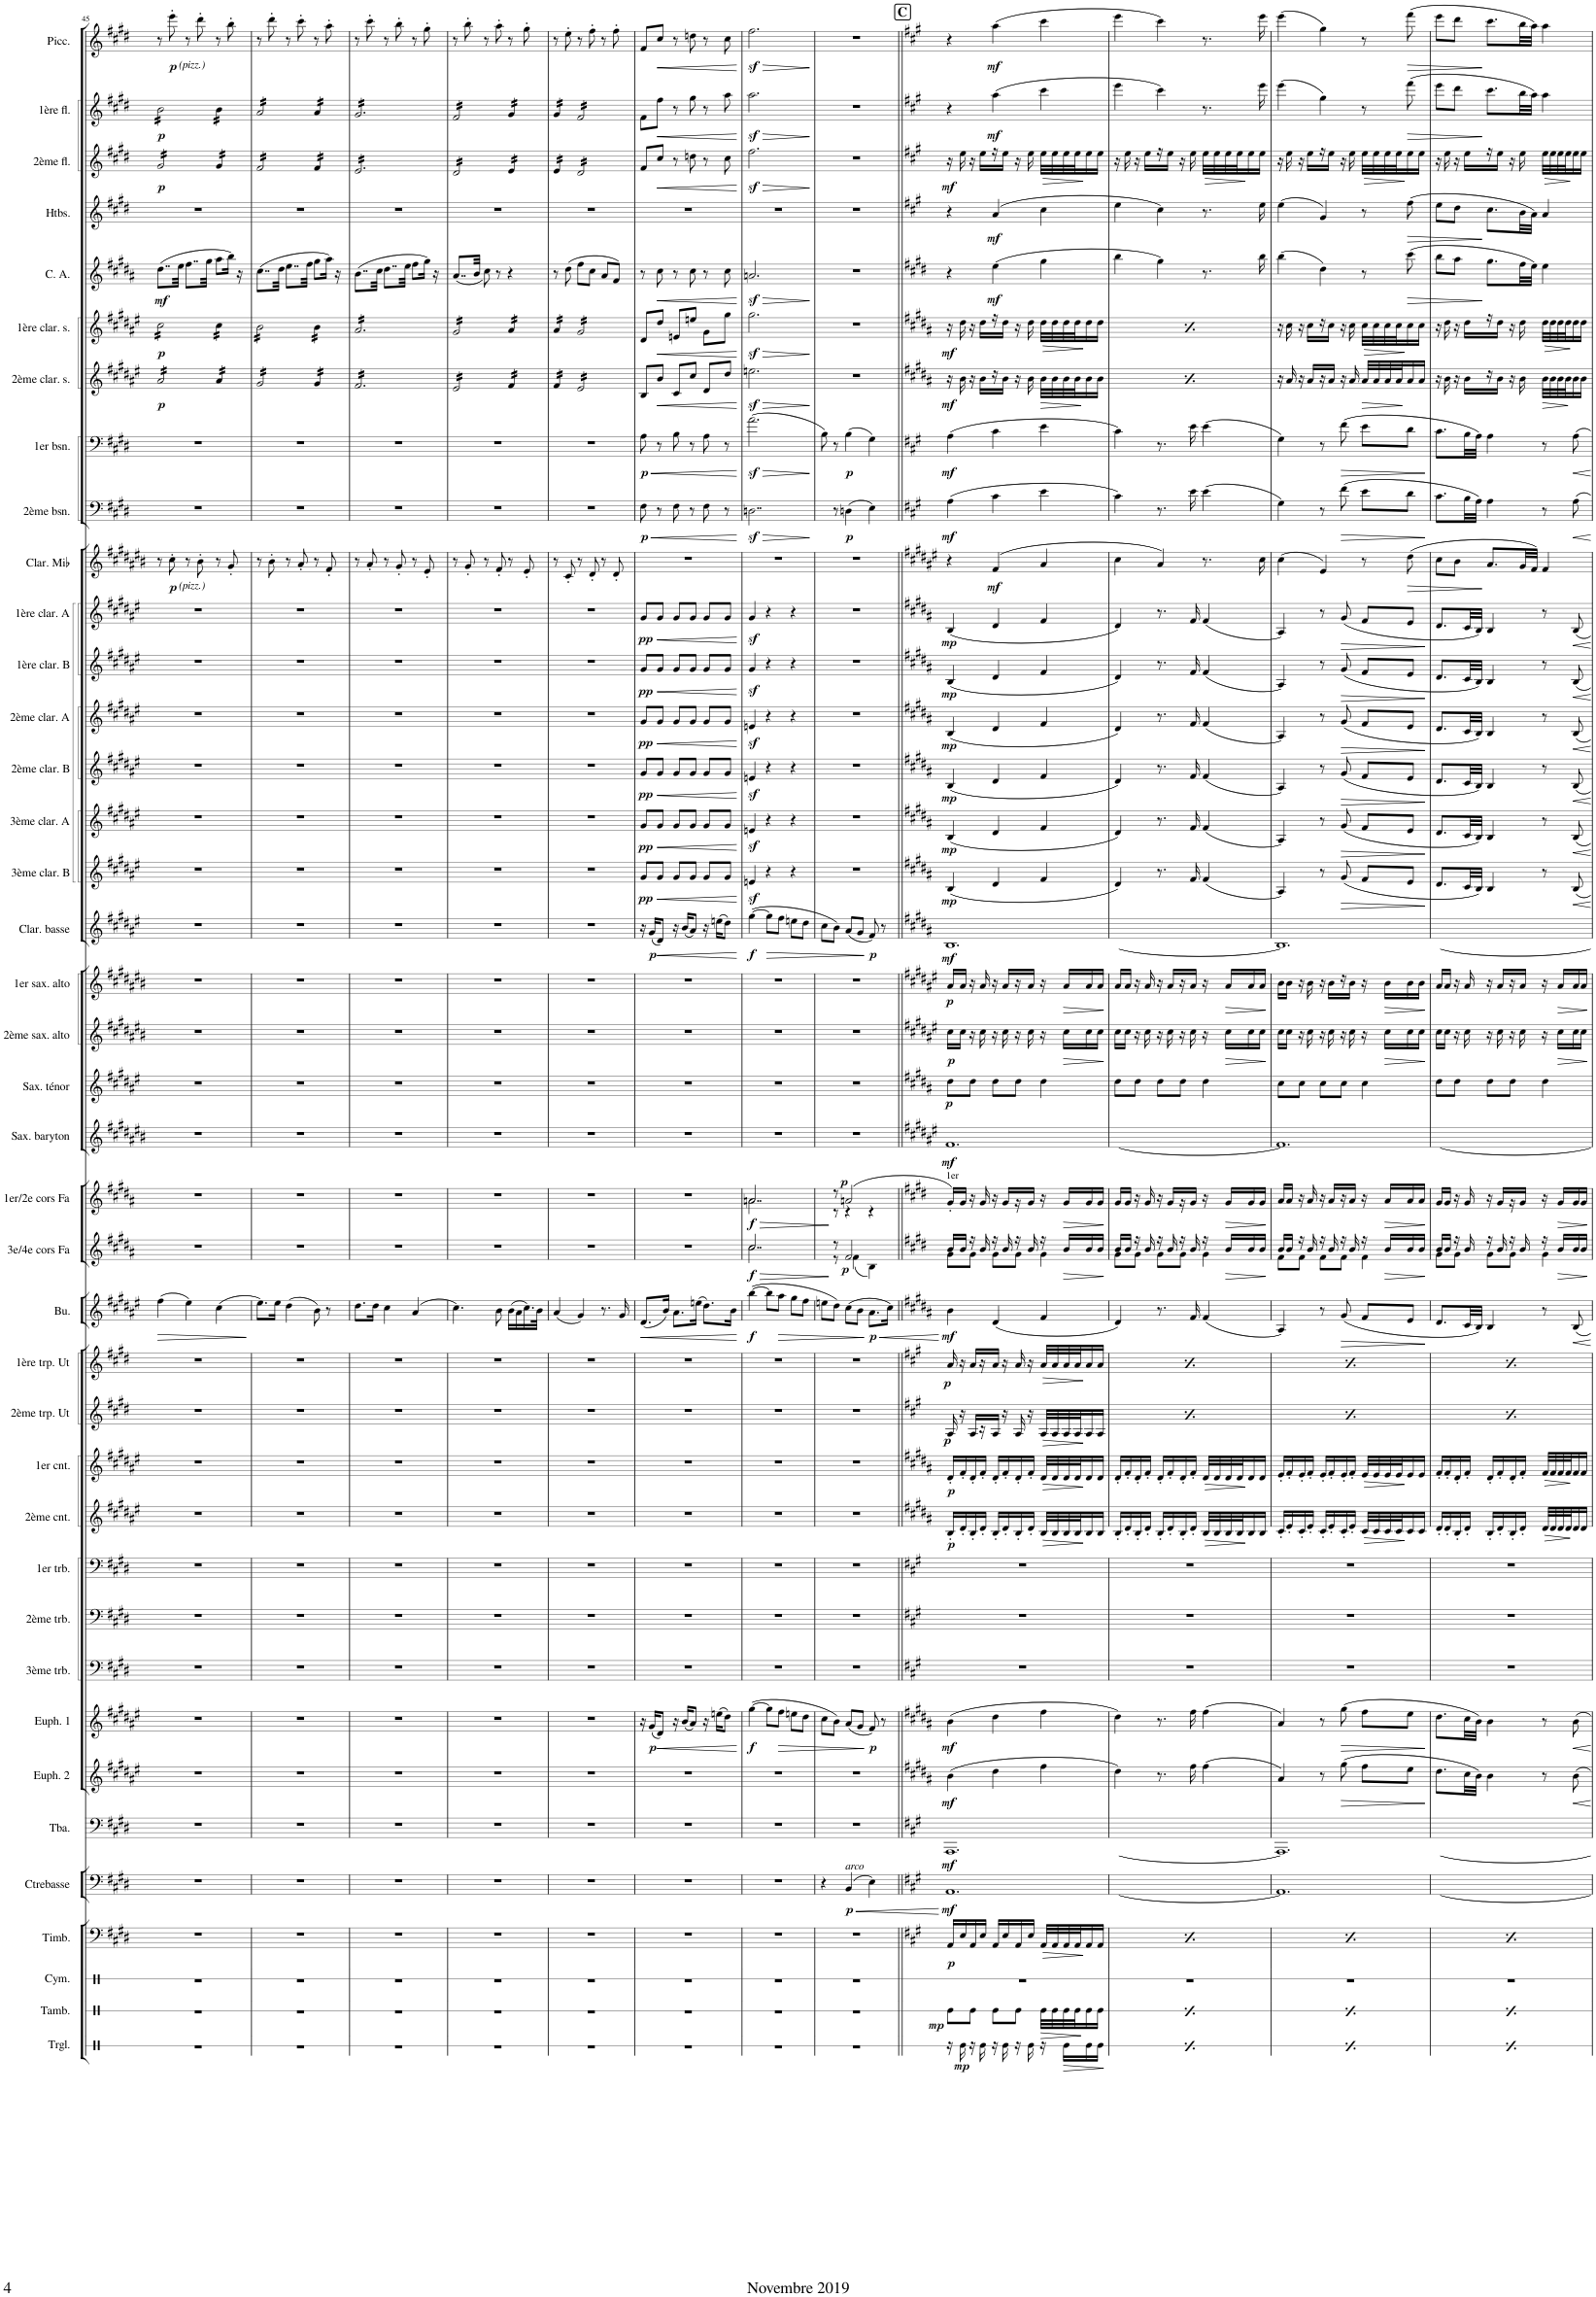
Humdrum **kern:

**kern	**dynam	**kern	**dynam	**kern	**kern	**dynam	**kern	**dynam	**kern	**dynam	**kern	**dynam	**kern	**dynam	**kern	**kern	**kern	**kern	**dynam	**kern	**dynam	**kern	**dynam	**kern	**dynam	**kern	**dynam	**kern	**dynam	**kern	**dynam	**kern	**dynam	**kern	**dynam	**kern	**dynam	**kern	**dynam	**kern	**dynam	**kern	**dynam	**kern	**dynam	**kern	**dynam	**kern	**dynam	**kern	**dynam	**kern	**dynam	**kern	**dynam	**kern	**dynam	**kern	**dynam	**kern	**dynam	**kern	**dynam	**kern	**dynam	**kern	**dynam	**kern	**dynam	**kern	**dynam	**kern	**dynam
*part39	*part39	*part38	*part38	*part37	*part36	*part36	*part35	*part35	*part34	*part34	*part33	*part33	*part32	*part32	*part31	*part30	*part29	*part28	*part28	*part27	*part27	*part26	*part26	*part25	*part25	*part24	*part24	*part23	*part23	*part22	*part22	*part21	*part21	*part20	*part20	*part19	*part19	*part18	*part18	*part17	*part17	*part16	*part16	*part15	*part15	*part14	*part14	*part13	*part13	*part12	*part12	*part11	*part11	*part10	*part10	*part9	*part9	*part8	*part8	*part7	*part7	*part6	*part6	*part5	*part5	*part4	*part4	*part3	*part3	*part2	*part2	*part1	*part1
*staff39	*staff39	*staff38	*staff38	*staff37	*staff36	*staff36	*staff35	*staff35	*staff34	*staff34	*staff33	*staff33	*staff32	*staff32	*staff31	*staff30	*staff29	*staff28	*staff28	*staff27	*staff27	*staff26	*staff26	*staff25	*staff25	*staff24	*staff24	*staff23	*staff23	*staff22	*staff22	*staff21	*staff21	*staff20	*staff20	*staff19	*staff19	*staff18	*staff18	*staff17	*staff17	*staff16	*staff16	*staff15	*staff15	*staff14	*staff14	*staff13	*staff13	*staff12	*staff12	*staff11	*staff11	*staff10	*staff10	*staff9	*staff9	*staff8	*staff8	*staff7	*staff7	*staff6	*staff6	*staff5	*staff5	*staff4	*staff4	*staff3	*staff3	*staff2	*staff2	*staff1	*staff1
*I"Triangle	*	*I"Tambourin	*	*I"Cymbales	*I"Timbales	*	*I"Contrebasse à c.	*	*I"Tuba	*	*I"Euphonium 2	*	*I"Euphonium 1	*	*I"3ème trombone	*I"2ème trombone	*I"1er trombone	*I"2ème cornet	*	*I"1er cornet	*	*I"2ème trompette en Ut	*	*I"1ère trompette en Ut	*	*I"Bugle	*	*I"3ème/4ème cors en Fa	*	*I"1er/2ème cors en Fa	*	*I"Saxophone baryton	*	*I"Saxophone ténor	*	*I"2ème saxophone alto	*	*I"1er saxophone alto	*	*I"Clarinette basse	*	*I"3ème clarinette B	*	*I"3ème clarinette A	*	*I"2ème clarinette B	*	*I"2ème clarinette A	*	*I"1ère clarinette B	*	*I"1ère clarinette A	*	*I"Clarinette mib	*	*I"2ème basson	*	*I"1er basson	*	*I"2ème clarinette solo	*	*I"1ère clarinette solo	*	*I"Cor anglais	*	*I"Hautbois	*	*I"2ème flûte	*	*I"1ère flûte	*	*I"Piccolo	*
*I'Trgl.	*	*I'Tamb.	*	*I'Cym.	*I'Timb.	*	*I'Ctrebasse	*	*I'Tba.	*	*I'Euph. 2	*	*I'Euph. 1	*	*I'3ème trb.	*I'2ème trb.	*I'1er trb.	*I'2ème cnt.	*	*I'1er cnt.	*	*I'2ème trp. Ut	*	*I'1ère trp. Ut	*	*I'Bu.	*	*I'3e/4e cors Fa	*	*I'1er/2e cors Fa	*	*I'Sax. baryton	*	*I'Sax. ténor	*	*I'2ème sax. alto	*	*I'1er sax. alto	*	*I'Clar. basse	*	*I'3ème clar. B	*	*I'3ème clar. A	*	*I'2ème clar. B	*	*I'2ème clar. A	*	*I'1ère clar. B	*	*I'1ère clar. A	*	*I'Clar. Mib	*	*I'2ème bsn.	*	*I'1er bsn.	*	*I'2ème clar. s.	*	*I'1ère clar. s.	*	*I'C. A.	*	*I'Htbs.	*	*I'2ème fl.	*	*I'1ère fl.	*	*I'Picc.	*
!!LO:PB:g=z
*clefX	*	*clefX	*	*clefX	*clefF4	*	*clefF4	*	*clefF4	*	*clefG2	*	*clefG2	*	*clefF4	*clefF4	*clefF4	*clefG2	*	*clefG2	*	*clefG2	*	*clefG2	*	*clefG2	*	*clefG2	*	*clefG2	*	*clefG2	*	*clefG2	*	*clefG2	*	*clefG2	*	*clefG2	*	*clefG2	*	*clefG2	*	*clefG2	*	*clefG2	*	*clefG2	*	*clefG2	*	*clefG2	*	*clefF4	*	*clefF4	*	*clefG2	*	*clefG2	*	*clefG2	*	*clefG2	*	*clefG2	*	*clefG2	*	*clefG2	*
*	*	*	*	*	*	*	*Trd7c12	*	*	*	*Trd8c14	*	*Trd8c14	*	*	*	*	*Trd1c2	*	*Trd1c2	*	*Trd1c2	*	*Trd1c2	*	*Trd1c2	*	*Trd4c7	*	*Trd4c7	*	*Trd12c21	*	*Trd8c14	*	*Trd5c9	*	*Trd5c9	*	*Trd8c14	*	*Trd1c2	*	*Trd1c2	*	*Trd1c2	*	*Trd1c2	*	*Trd1c2	*	*Trd1c2	*	*Trd-2c-3	*	*	*	*	*	*Trd1c2	*	*Trd1c2	*	*Trd4c7	*	*	*	*	*	*	*	*Trd-7c-12	*
*k[]	*	*k[]	*	*k[]	*k[f#c#g#d#]	*	*k[f#c#g#d#]	*	*k[f#c#g#d#]	*	*k[f#c#g#d#a#e#]	*	*k[f#c#g#d#a#e#]	*	*k[f#c#g#d#]	*k[f#c#g#d#]	*k[f#c#g#d#]	*k[f#c#g#d#a#e#]	*	*k[f#c#g#d#a#e#]	*	*k[f#c#g#d#]	*	*k[f#c#g#d#]	*	*k[f#c#g#d#a#e#]	*	*k[f#c#g#d#a#]	*	*k[f#c#g#d#a#]	*	*k[f#c#g#d#a#e#b#]	*	*k[f#c#g#d#a#e#]	*	*k[f#c#g#d#a#e#b#]	*	*k[f#c#g#d#a#e#b#]	*	*k[f#c#g#d#a#e#]	*	*k[f#c#g#d#a#e#]	*	*k[f#c#g#d#a#e#]	*	*k[f#c#g#d#a#e#]	*	*k[f#c#g#d#a#e#]	*	*k[f#c#g#d#a#e#]	*	*k[f#c#g#d#a#e#]	*	*k[f#c#g#d#a#e#b#]	*	*k[f#c#g#d#]	*	*k[f#c#g#d#]	*	*k[f#c#g#d#a#e#]	*	*k[f#c#g#d#a#e#]	*	*k[f#c#g#d#a#]	*	*k[f#c#g#d#]	*	*k[f#c#g#d#]	*	*k[f#c#g#d#]	*	*k[f#c#g#d#]	*
*M3/4	*	*M3/4	*	*M3/4	*M3/4	*	*M3/4	*	*M3/4	*	*M3/4	*	*M3/4	*	*M3/4	*M3/4	*M3/4	*M3/4	*	*M3/4	*	*M3/4	*	*M3/4	*	*M3/4	*	*M3/4	*	*M3/4	*	*M3/4	*	*M3/4	*	*M3/4	*	*M3/4	*	*M3/4	*	*M3/4	*	*M3/4	*	*M3/4	*	*M3/4	*	*M3/4	*	*M3/4	*	*M3/4	*	*M3/4	*	*M3/4	*	*M3/4	*	*M3/4	*	*M3/4	*	*M3/4	*	*M3/4	*	*M3/4	*	*M3/4	*
=45	=45	=45	=45	=45	=45	=45	=45	=45	=45	=45	=45	=45	=45	=45	=45	=45	=45	=45	=45	=45	=45	=45	=45	=45	=45	=45	=45	=45	=45	=45	=45	=45	=45	=45	=45	=45	=45	=45	=45	=45	=45	=45	=45	=45	=45	=45	=45	=45	=45	=45	=45	=45	=45	=45	=45	=45	=45	=45	=45	=45	=45	=45	=45	=45	=45	=45	=45	=45	=45	=45	=45	=45	=45
!	!	!	!	!	!	!	!	!	!	!	!	!	!	!	!	!	!	!	!	!	!	!	!	!	!	!	!LO:HP:b	!	!	!	!	!	!	!	!	!	!	!	!	!	!	!	!	!	!	!	!	!	!	!	!	!	!	!	!	!	!	!	!	!	!LO:DY:b	!	!LO:DY:b	!	!LO:DY:b	!	!	!	!LO:DY:b	!	!LO:DY:b	!	!
*	*	*	*	*	*	*	*	*	*	*	*	*	*	*	*	*	*	*	*	*	*	*	*	*	*	*	*	*	*	*	*	*	*	*	*	*	*	*	*	*	*	*	*	*	*	*	*	*	*	*	*	*	*	*	*	*	*	*	*	*tremolo	*	*	*	*	*	*	*	*	*	*	*	*	*
*	*	*	*	*	*	*	*	*	*	*	*	*	*	*	*	*	*	*	*	*	*	*	*	*	*	*	*	*	*	*	*	*	*	*	*	*	*	*	*	*	*	*	*	*	*	*	*	*	*	*	*	*	*	*	*	*	*	*	*	*	*	*tremolo	*	*	*	*	*	*	*	*	*	*	*
*	*	*	*	*	*	*	*	*	*	*	*	*	*	*	*	*	*	*	*	*	*	*	*	*	*	*	*	*	*	*	*	*	*	*	*	*	*	*	*	*	*	*	*	*	*	*	*	*	*	*	*	*	*	*	*	*	*	*	*	*	*	*	*	*	*	*	*	*tremolo	*	*	*	*	*
*	*	*	*	*	*	*	*	*	*	*	*	*	*	*	*	*	*	*	*	*	*	*	*	*	*	*	*	*	*	*	*	*	*	*	*	*	*	*	*	*	*	*	*	*	*	*	*	*	*	*	*	*	*	*	*	*	*	*	*	*	*	*	*	*	*	*	*	*	*	*tremolo	*	*	*
2.r	.	2.r	.	2.r	2.r	.	2.r	.	2.r	.	2.r	.	2.r	.	2.r	2.r	2.r	2.r	.	2.r	.	2.r	.	2.r	.	(4ff#\	>	2.r	.	2.r	.	2.r	.	2.r	.	2.r	.	2.r	.	2.r	.	2.r	.	2.r	.	2.r	.	2.r	.	2.r	.	2.r	.	8r	.	2.r	.	2.r	.	16a#/LL	p	16cc#\LL	p	(8..dd#\L	mf	2.r	.	16g#/LL	p	16b\LL	p	8r	.
.	.	.	.	.	.	.	.	.	.	.	.	.	.	.	.	.	.	.	.	.	.	.	.	.	.	.	.	.	.	.	.	.	.	.	.	.	.	.	.	.	.	.	.	.	.	.	.	.	.	.	.	.	.	.	.	.	.	.	.	16a#/	.	16cc#\	.	.	.	.	.	16g#/	.	16b\	.	.	.
!	!	!	!	!	!	!	!	!	!	!	!	!	!	!	!	!	!	!	!	!	!	!	!	!	!	!	!	!	!	!	!	!	!	!	!	!	!	!	!	!	!	!	!	!	!	!	!	!	!	!	!	!	!	!	!	!	!	!	!	!	!	!	!	!	!	!	!	!	!	!	!	!LO:TX:b:i:t=(pizz.)	!
!	!	!	!	!	!	!	!	!	!	!	!	!	!	!	!	!	!	!	!	!	!	!	!	!	!	!	!	!	!	!	!	!	!	!	!	!	!	!	!	!	!	!	!	!	!	!	!	!	!	!	!	!	!	!LO:TX:b:i:t=(pizz.)	!	!	!	!	!	!	!	!	!	!	!	!	!	!	!	!	!	!	!
!	!	!	!	!	!	!	!	!	!	!	!	!	!	!	!	!	!	!	!	!	!	!	!	!	!	!	!	!	!	!	!	!	!	!	!	!	!	!	!	!	!	!	!	!	!	!	!	!	!	!	!	!	!	!	!LO:DY:b	!	!	!	!	!	!	!	!	!	!	!	!	!	!	!	!	!	!LO:DY:b
.	.	.	.	.	.	.	.	.	.	.	.	.	.	.	.	.	.	.	.	.	.	.	.	.	.	.	.	.	.	.	.	.	.	.	.	.	.	.	.	.	.	.	.	.	.	.	.	.	.	.	.	.	.	8cc#'\	p	.	.	.	.	16a#/	.	16cc#\	.	.	.	.	.	16g#/	.	16b\	.	8eee'\	p
.	.	.	.	.	.	.	.	.	.	.	.	.	.	.	.	.	.	.	.	.	.	.	.	.	.	.	.	.	.	.	.	.	.	.	.	.	.	.	.	.	.	.	.	.	.	.	.	.	.	.	.	.	.	.	.	.	.	.	.	16a#/	.	16cc#\	.	.	.	.	.	16g#/	.	16b\	.	.	.
.	.	.	.	.	.	.	.	.	.	.	.	.	.	.	.	.	.	.	.	.	.	.	.	.	.	.	.	.	.	.	.	.	.	.	.	.	.	.	.	.	.	.	.	.	.	.	.	.	.	.	.	.	.	.	.	.	.	.	.	.	.	.	.	32ee\Jkk	.	.	.	.	.	.	.	.	.
.	.	.	.	.	.	.	.	.	.	.	.	.	.	.	.	.	.	.	.	.	.	.	.	.	.	4ee#\)	.	.	.	.	.	.	.	.	.	.	.	.	.	.	.	.	.	.	.	.	.	.	.	.	.	.	.	8r	.	.	.	.	.	16a#/	.	16cc#\	.	8..ff#\L	.	.	.	16g#/	.	16b\	.	8r	.
.	.	.	.	.	.	.	.	.	.	.	.	.	.	.	.	.	.	.	.	.	.	.	.	.	.	.	.	.	.	.	.	.	.	.	.	.	.	.	.	.	.	.	.	.	.	.	.	.	.	.	.	.	.	.	.	.	.	.	.	16a#/	.	16cc#\	.	.	.	.	.	16g#/	.	16b\	.	.	.
.	.	.	.	.	.	.	.	.	.	.	.	.	.	.	.	.	.	.	.	.	.	.	.	.	.	.	.	.	.	.	.	.	.	.	.	.	.	.	.	.	.	.	.	.	.	.	.	.	.	.	.	.	.	8b#'\	.	.	.	.	.	16a#/	.	16cc#\	.	.	.	.	.	16g#/	.	16b\	.	8ddd#'\	.
.	.	.	.	.	.	.	.	.	.	.	.	.	.	.	.	.	.	.	.	.	.	.	.	.	.	.	.	.	.	.	.	.	.	.	.	.	.	.	.	.	.	.	.	.	.	.	.	.	.	.	.	.	.	.	.	.	.	.	.	16a#/JJ	.	16cc#\JJ	.	.	.	.	.	16g#/JJ	.	16b\JJ	.	.	.
.	.	.	.	.	.	.	.	.	.	.	.	.	.	.	.	.	.	.	.	.	.	.	.	.	.	.	.	.	.	.	.	.	.	.	.	.	.	.	.	.	.	.	.	.	.	.	.	.	.	.	.	.	.	.	.	.	.	.	.	.	.	.	.	32gg#\Jkk	.	.	.	.	.	.	.	.	.
.	.	.	.	.	.	.	.	.	.	.	.	.	.	.	.	.	.	.	.	.	.	.	.	.	.	(4cc#\	.	.	.	.	.	.	.	.	.	.	.	.	.	.	.	.	.	.	.	.	.	.	.	.	.	.	.	8r	.	.	.	.	.	16a#/LL	.	16cc#\LL	.	8aa#\L	.	.	.	16g#/LL	.	16b\LL	.	8r	.
.	.	.	.	.	.	.	.	.	.	.	.	.	.	.	.	.	.	.	.	.	.	.	.	.	.	.	.	.	.	.	.	.	.	.	.	.	.	.	.	.	.	.	.	.	.	.	.	.	.	.	.	.	.	.	.	.	.	.	.	16a#/	.	16cc#\	.	.	.	.	.	16g#/	.	16b\	.	.	.
.	.	.	.	.	.	.	.	.	.	.	.	.	.	.	.	.	.	.	.	.	.	.	.	.	.	.	.	.	.	.	.	.	.	.	.	.	.	.	.	.	.	.	.	.	.	.	.	.	.	.	.	.	.	8g#'/	.	.	.	.	.	16a#/	.	16cc#\	.	16bb\Jk)	.	.	.	16g#/	.	16b\	.	8bb'\	.
.	.	.	.	.	.	.	.	.	.	.	.	.	.	.	.	.	.	.	.	.	.	.	.	.	.	.	.	.	.	.	.	.	.	.	.	.	.	.	.	.	.	.	.	.	.	.	.	.	.	.	.	.	.	.	.	.	.	.	.	16a#/JJ	.	16cc#\JJ	.	16r	.	.	.	16g#/JJ	.	16b\JJ	.	.	.
.	.	.	.	.	.	.	.	.	.	.	.	.	.	.	.	.	.	.	.	.	.	.	.	.	.	.	]	.	.	.	.	.	.	.	.	.	.	.	.	.	.	.	.	.	.	.	.	.	.	.	.	.	.	.	.	.	.	.	.	.	.	.	.	.	.	.	.	.	.	.	.	.	.
=46	=46	=46	=46	=46	=46	=46	=46	=46	=46	=46	=46	=46	=46	=46	=46	=46	=46	=46	=46	=46	=46	=46	=46	=46	=46	=46	=46	=46	=46	=46	=46	=46	=46	=46	=46	=46	=46	=46	=46	=46	=46	=46	=46	=46	=46	=46	=46	=46	=46	=46	=46	=46	=46	=46	=46	=46	=46	=46	=46	=46	=46	=46	=46	=46	=46	=46	=46	=46	=46	=46	=46	=46	=46
2.r	.	2.r	.	2.r	2.r	.	2.r	.	2.r	.	2.r	.	2.r	.	2.r	2.r	2.r	2.r	.	2.r	.	2.r	.	2.r	.	8.ee#\L)	.	2.r	.	2.r	.	2.r	.	2.r	.	2.r	.	2.r	.	2.r	.	2.r	.	2.r	.	2.r	.	2.r	.	2.r	.	2.r	.	8r	.	2.r	.	2.r	.	16g#/LL	.	16b\LL	.	(8..cc#\L	.	2.r	.	16f#/LL	.	16a/LL	.	8r	.
.	.	.	.	.	.	.	.	.	.	.	.	.	.	.	.	.	.	.	.	.	.	.	.	.	.	.	.	.	.	.	.	.	.	.	.	.	.	.	.	.	.	.	.	.	.	.	.	.	.	.	.	.	.	.	.	.	.	.	.	16g#/	.	16b\	.	.	.	.	.	16f#/	.	16a/	.	.	.
.	.	.	.	.	.	.	.	.	.	.	.	.	.	.	.	.	.	.	.	.	.	.	.	.	.	.	.	.	.	.	.	.	.	.	.	.	.	.	.	.	.	.	.	.	.	.	.	.	.	.	.	.	.	8b#'\	.	.	.	.	.	16g#/	.	16b\	.	.	.	.	.	16f#/	.	16a/	.	8ddd#'\	.
.	.	.	.	.	.	.	.	.	.	.	.	.	.	.	.	.	.	.	.	.	.	.	.	.	.	16ee#\Jk	.	.	.	.	.	.	.	.	.	.	.	.	.	.	.	.	.	.	.	.	.	.	.	.	.	.	.	.	.	.	.	.	.	16g#/	.	16b\	.	.	.	.	.	16f#/	.	16a/	.	.	.
.	.	.	.	.	.	.	.	.	.	.	.	.	.	.	.	.	.	.	.	.	.	.	.	.	.	.	.	.	.	.	.	.	.	.	.	.	.	.	.	.	.	.	.	.	.	.	.	.	.	.	.	.	.	.	.	.	.	.	.	.	.	.	.	32dd#\Jkk	.	.	.	.	.	.	.	.	.
.	.	.	.	.	.	.	.	.	.	.	.	.	.	.	.	.	.	.	.	.	.	.	.	.	.	(4dd#\	.	.	.	.	.	.	.	.	.	.	.	.	.	.	.	.	.	.	.	.	.	.	.	.	.	.	.	8r	.	.	.	.	.	16g#/	.	16b\	.	8..ee\L	.	.	.	16f#/	.	16a/	.	8r	.
.	.	.	.	.	.	.	.	.	.	.	.	.	.	.	.	.	.	.	.	.	.	.	.	.	.	.	.	.	.	.	.	.	.	.	.	.	.	.	.	.	.	.	.	.	.	.	.	.	.	.	.	.	.	.	.	.	.	.	.	16g#/	.	16b\	.	.	.	.	.	16f#/	.	16a/	.	.	.
.	.	.	.	.	.	.	.	.	.	.	.	.	.	.	.	.	.	.	.	.	.	.	.	.	.	.	.	.	.	.	.	.	.	.	.	.	.	.	.	.	.	.	.	.	.	.	.	.	.	.	.	.	.	8a#'/	.	.	.	.	.	16g#/	.	16b\	.	.	.	.	.	16f#/	.	16a/	.	8ccc#'\	.
.	.	.	.	.	.	.	.	.	.	.	.	.	.	.	.	.	.	.	.	.	.	.	.	.	.	.	.	.	.	.	.	.	.	.	.	.	.	.	.	.	.	.	.	.	.	.	.	.	.	.	.	.	.	.	.	.	.	.	.	16g#/JJ	.	16b\JJ	.	.	.	.	.	16f#/JJ	.	16a/JJ	.	.	.
.	.	.	.	.	.	.	.	.	.	.	.	.	.	.	.	.	.	.	.	.	.	.	.	.	.	.	.	.	.	.	.	.	.	.	.	.	.	.	.	.	.	.	.	.	.	.	.	.	.	.	.	.	.	.	.	.	.	.	.	.	.	.	.	32ff#\Jkk	.	.	.	.	.	.	.	.	.
.	.	.	.	.	.	.	.	.	.	.	.	.	.	.	.	.	.	.	.	.	.	.	.	.	.	8b\)	.	.	.	.	.	.	.	.	.	.	.	.	.	.	.	.	.	.	.	.	.	.	.	.	.	.	.	8r	.	.	.	.	.	16g#/LL	.	16b\LL	.	8gg#\L	.	.	.	16f#/LL	.	16a/LL	.	8r	.
.	.	.	.	.	.	.	.	.	.	.	.	.	.	.	.	.	.	.	.	.	.	.	.	.	.	.	.	.	.	.	.	.	.	.	.	.	.	.	.	.	.	.	.	.	.	.	.	.	.	.	.	.	.	.	.	.	.	.	.	16g#/	.	16b\	.	.	.	.	.	16f#/	.	16a/	.	.	.
.	.	.	.	.	.	.	.	.	.	.	.	.	.	.	.	.	.	.	.	.	.	.	.	.	.	8r	.	.	.	.	.	.	.	.	.	.	.	.	.	.	.	.	.	.	.	.	.	.	.	.	.	.	.	8f#'/	.	.	.	.	.	16g#/	.	16b\	.	16aa#\Jk)	.	.	.	16f#/	.	16a/	.	8aa'\	.
.	.	.	.	.	.	.	.	.	.	.	.	.	.	.	.	.	.	.	.	.	.	.	.	.	.	.	.	.	.	.	.	.	.	.	.	.	.	.	.	.	.	.	.	.	.	.	.	.	.	.	.	.	.	.	.	.	.	.	.	16g#/JJ	.	16b\JJ	.	16r	.	.	.	16f#/JJ	.	16a/JJ	.	.	.
=47	=47	=47	=47	=47	=47	=47	=47	=47	=47	=47	=47	=47	=47	=47	=47	=47	=47	=47	=47	=47	=47	=47	=47	=47	=47	=47	=47	=47	=47	=47	=47	=47	=47	=47	=47	=47	=47	=47	=47	=47	=47	=47	=47	=47	=47	=47	=47	=47	=47	=47	=47	=47	=47	=47	=47	=47	=47	=47	=47	=47	=47	=47	=47	=47	=47	=47	=47	=47	=47	=47	=47	=47	=47
2.r	.	2.r	.	2.r	2.r	.	2.r	.	2.r	.	2.r	.	2.r	.	2.r	2.r	2.r	2.r	.	2.r	.	2.r	.	2.r	.	8.dd#\L	.	2.r	.	2.r	.	2.r	.	2.r	.	2.r	.	2.r	.	2.r	.	2.r	.	2.r	.	2.r	.	2.r	.	2.r	.	2.r	.	8r	.	2.r	.	2.r	.	16f#/LL	.	16a#/LL	.	(8..b\L	.	2.r	.	16e/LL	.	16g#/LL	.	8r	.
.	.	.	.	.	.	.	.	.	.	.	.	.	.	.	.	.	.	.	.	.	.	.	.	.	.	.	.	.	.	.	.	.	.	.	.	.	.	.	.	.	.	.	.	.	.	.	.	.	.	.	.	.	.	.	.	.	.	.	.	16f#/	.	16a#/	.	.	.	.	.	16e/	.	16g#/	.	.	.
.	.	.	.	.	.	.	.	.	.	.	.	.	.	.	.	.	.	.	.	.	.	.	.	.	.	.	.	.	.	.	.	.	.	.	.	.	.	.	.	.	.	.	.	.	.	.	.	.	.	.	.	.	.	8a#'/	.	.	.	.	.	16f#/	.	16a#/	.	.	.	.	.	16e/	.	16g#/	.	8ccc#'\	.
.	.	.	.	.	.	.	.	.	.	.	.	.	.	.	.	.	.	.	.	.	.	.	.	.	.	16dd#\Jk	.	.	.	.	.	.	.	.	.	.	.	.	.	.	.	.	.	.	.	.	.	.	.	.	.	.	.	.	.	.	.	.	.	16f#/	.	16a#/	.	.	.	.	.	16e/	.	16g#/	.	.	.
.	.	.	.	.	.	.	.	.	.	.	.	.	.	.	.	.	.	.	.	.	.	.	.	.	.	.	.	.	.	.	.	.	.	.	.	.	.	.	.	.	.	.	.	.	.	.	.	.	.	.	.	.	.	.	.	.	.	.	.	.	.	.	.	32cc#\Jkk	.	.	.	.	.	.	.	.	.
.	.	.	.	.	.	.	.	.	.	.	.	.	.	.	.	.	.	.	.	.	.	.	.	.	.	4cc#\	.	.	.	.	.	.	.	.	.	.	.	.	.	.	.	.	.	.	.	.	.	.	.	.	.	.	.	8r	.	.	.	.	.	16f#/	.	16a#/	.	8..dd#\L	.	.	.	16e/	.	16g#/	.	8r	.
.	.	.	.	.	.	.	.	.	.	.	.	.	.	.	.	.	.	.	.	.	.	.	.	.	.	.	.	.	.	.	.	.	.	.	.	.	.	.	.	.	.	.	.	.	.	.	.	.	.	.	.	.	.	.	.	.	.	.	.	16f#/	.	16a#/	.	.	.	.	.	16e/	.	16g#/	.	.	.
.	.	.	.	.	.	.	.	.	.	.	.	.	.	.	.	.	.	.	.	.	.	.	.	.	.	.	.	.	.	.	.	.	.	.	.	.	.	.	.	.	.	.	.	.	.	.	.	.	.	.	.	.	.	8g#'/	.	.	.	.	.	16f#/	.	16a#/	.	.	.	.	.	16e/	.	16g#/	.	8bb'\	.
.	.	.	.	.	.	.	.	.	.	.	.	.	.	.	.	.	.	.	.	.	.	.	.	.	.	.	.	.	.	.	.	.	.	.	.	.	.	.	.	.	.	.	.	.	.	.	.	.	.	.	.	.	.	.	.	.	.	.	.	16f#/	.	16a#/	.	.	.	.	.	16e/	.	16g#/	.	.	.
.	.	.	.	.	.	.	.	.	.	.	.	.	.	.	.	.	.	.	.	.	.	.	.	.	.	.	.	.	.	.	.	.	.	.	.	.	.	.	.	.	.	.	.	.	.	.	.	.	.	.	.	.	.	.	.	.	.	.	.	.	.	.	.	32ee\Jkk	.	.	.	.	.	.	.	.	.
.	.	.	.	.	.	.	.	.	.	.	.	.	.	.	.	.	.	.	.	.	.	.	.	.	.	(4a#/	.	.	.	.	.	.	.	.	.	.	.	.	.	.	.	.	.	.	.	.	.	.	.	.	.	.	.	8r	.	.	.	.	.	16f#/	.	16a#/	.	8ff#\L	.	.	.	16e/	.	16g#/	.	8r	.
.	.	.	.	.	.	.	.	.	.	.	.	.	.	.	.	.	.	.	.	.	.	.	.	.	.	.	.	.	.	.	.	.	.	.	.	.	.	.	.	.	.	.	.	.	.	.	.	.	.	.	.	.	.	.	.	.	.	.	.	16f#/	.	16a#/	.	.	.	.	.	16e/	.	16g#/	.	.	.
.	.	.	.	.	.	.	.	.	.	.	.	.	.	.	.	.	.	.	.	.	.	.	.	.	.	.	.	.	.	.	.	.	.	.	.	.	.	.	.	.	.	.	.	.	.	.	.	.	.	.	.	.	.	8e#'/	.	.	.	.	.	16f#/	.	16a#/	.	16gg#\Jk)	.	.	.	16e/	.	16g#/	.	8gg#'\	.
.	.	.	.	.	.	.	.	.	.	.	.	.	.	.	.	.	.	.	.	.	.	.	.	.	.	.	.	.	.	.	.	.	.	.	.	.	.	.	.	.	.	.	.	.	.	.	.	.	.	.	.	.	.	.	.	.	.	.	.	16f#/JJ	.	16a#/JJ	.	16r	.	.	.	16e/JJ	.	16g#/JJ	.	.	.
=48	=48	=48	=48	=48	=48	=48	=48	=48	=48	=48	=48	=48	=48	=48	=48	=48	=48	=48	=48	=48	=48	=48	=48	=48	=48	=48	=48	=48	=48	=48	=48	=48	=48	=48	=48	=48	=48	=48	=48	=48	=48	=48	=48	=48	=48	=48	=48	=48	=48	=48	=48	=48	=48	=48	=48	=48	=48	=48	=48	=48	=48	=48	=48	=48	=48	=48	=48	=48	=48	=48	=48	=48	=48
2.r	.	2.r	.	2.r	2.r	.	2.r	.	2.r	.	2.r	.	2.r	.	2.r	2.r	2.r	2.r	.	2.r	.	2.r	.	2.r	.	4.cc#\)	.	2.r	.	2.r	.	2.r	.	2.r	.	2.r	.	2.r	.	2.r	.	2.r	.	2.r	.	2.r	.	2.r	.	2.r	.	2.r	.	8r	.	2.r	.	2.r	.	16e#/LL	.	16g#/LL	.	(<8..a#/L	.	2.r	.	16d#/LL	.	16f#/LL	.	8r	.
.	.	.	.	.	.	.	.	.	.	.	.	.	.	.	.	.	.	.	.	.	.	.	.	.	.	.	.	.	.	.	.	.	.	.	.	.	.	.	.	.	.	.	.	.	.	.	.	.	.	.	.	.	.	.	.	.	.	.	.	16e#/	.	16g#/	.	.	.	.	.	16d#/	.	16f#/	.	.	.
.	.	.	.	.	.	.	.	.	.	.	.	.	.	.	.	.	.	.	.	.	.	.	.	.	.	.	.	.	.	.	.	.	.	.	.	.	.	.	.	.	.	.	.	.	.	.	.	.	.	.	.	.	.	8g#'/	.	.	.	.	.	16e#/	.	16g#/	.	.	.	.	.	16d#/	.	16f#/	.	8bb'\	.
.	.	.	.	.	.	.	.	.	.	.	.	.	.	.	.	.	.	.	.	.	.	.	.	.	.	.	.	.	.	.	.	.	.	.	.	.	.	.	.	.	.	.	.	.	.	.	.	.	.	.	.	.	.	.	.	.	.	.	.	16e#/	.	16g#/	.	.	.	.	.	16d#/	.	16f#/	.	.	.
.	.	.	.	.	.	.	.	.	.	.	.	.	.	.	.	.	.	.	.	.	.	.	.	.	.	.	.	.	.	.	.	.	.	.	.	.	.	.	.	.	.	.	.	.	.	.	.	.	.	.	.	.	.	.	.	.	.	.	.	.	.	.	.	32b/Jkk	.	.	.	.	.	.	.	.	.
.	.	.	.	.	.	.	.	.	.	.	.	.	.	.	.	.	.	.	.	.	.	.	.	.	.	.	.	.	.	.	.	.	.	.	.	.	.	.	.	.	.	.	.	.	.	.	.	.	.	.	.	.	.	8r	.	.	.	.	.	16e#/	.	16g#/	.	8cc#\)	.	.	.	16d#/	.	16f#/	.	8r	.
.	.	.	.	.	.	.	.	.	.	.	.	.	.	.	.	.	.	.	.	.	.	.	.	.	.	.	.	.	.	.	.	.	.	.	.	.	.	.	.	.	.	.	.	.	.	.	.	.	.	.	.	.	.	.	.	.	.	.	.	16e#/	.	16g#/	.	.	.	.	.	16d#/	.	16f#/	.	.	.
.	.	.	.	.	.	.	.	.	.	.	.	.	.	.	.	.	.	.	.	.	.	.	.	.	.	8b\	.	.	.	.	.	.	.	.	.	.	.	.	.	.	.	.	.	.	.	.	.	.	.	.	.	.	.	8f#'/	.	.	.	.	.	16e#/	.	16g#/	.	8r	.	.	.	16d#/	.	16f#/	.	8aa'\	.
.	.	.	.	.	.	.	.	.	.	.	.	.	.	.	.	.	.	.	.	.	.	.	.	.	.	.	.	.	.	.	.	.	.	.	.	.	.	.	.	.	.	.	.	.	.	.	.	.	.	.	.	.	.	.	.	.	.	.	.	16e#/JJ	.	16g#/JJ	.	.	.	.	.	16d#/JJ	.	16f#/JJ	.	.	.
.	.	.	.	.	.	.	.	.	.	.	.	.	.	.	.	.	.	.	.	.	.	.	.	.	.	(16b\LL	.	.	.	.	.	.	.	.	.	.	.	.	.	.	.	.	.	.	.	.	.	.	.	.	.	.	.	8r	.	.	.	.	.	16f#/LL	.	16a#/LL	.	4r	.	.	.	16e/LL	.	16g#/LL	.	8r	.
.	.	.	.	.	.	.	.	.	.	.	.	.	.	.	.	.	.	.	.	.	.	.	.	.	.	16a#\	.	.	.	.	.	.	.	.	.	.	.	.	.	.	.	.	.	.	.	.	.	.	.	.	.	.	.	.	.	.	.	.	.	16f#/	.	16a#/	.	.	.	.	.	16e/	.	16g#/	.	.	.
.	.	.	.	.	.	.	.	.	.	.	.	.	.	.	.	.	.	.	.	.	.	.	.	.	.	16.cc#\)	.	.	.	.	.	.	.	.	.	.	.	.	.	.	.	.	.	.	.	.	.	.	.	.	.	.	.	8e#'/	.	.	.	.	.	16f#/	.	16a#/	.	.	.	.	.	16e/	.	16g#/	.	8gg#'\	.
.	.	.	.	.	.	.	.	.	.	.	.	.	.	.	.	.	.	.	.	.	.	.	.	.	.	.	.	.	.	.	.	.	.	.	.	.	.	.	.	.	.	.	.	.	.	.	.	.	.	.	.	.	.	.	.	.	.	.	.	16f#/JJ	.	16a#/JJ	.	.	.	.	.	16e/JJ	.	16g#/JJ	.	.	.
.	.	.	.	.	.	.	.	.	.	.	.	.	.	.	.	.	.	.	.	.	.	.	.	.	.	32b\JJk	.	.	.	.	.	.	.	.	.	.	.	.	.	.	.	.	.	.	.	.	.	.	.	.	.	.	.	.	.	.	.	.	.	.	.	.	.	.	.	.	.	.	.	.	.	.	.
=49	=49	=49	=49	=49	=49	=49	=49	=49	=49	=49	=49	=49	=49	=49	=49	=49	=49	=49	=49	=49	=49	=49	=49	=49	=49	=49	=49	=49	=49	=49	=49	=49	=49	=49	=49	=49	=49	=49	=49	=49	=49	=49	=49	=49	=49	=49	=49	=49	=49	=49	=49	=49	=49	=49	=49	=49	=49	=49	=49	=49	=49	=49	=49	=49	=49	=49	=49	=49	=49	=49	=49	=49	=49
2.r	.	2.r	.	2.r	2.r	.	2.r	.	2.r	.	2.r	.	2.r	.	2.r	2.r	2.r	2.r	.	2.r	.	2.r	.	2.r	.	(4a#/	.	2.r	.	2.r	.	2.r	.	2.r	.	2.r	.	2.r	.	2.r	.	2.r	.	2.r	.	2.r	.	2.r	.	2.r	.	2.r	.	8r	.	2.r	.	2.r	.	16f#/LL	.	16a#/LL	.	8r	.	2.r	.	16e/LL	.	16g#/LL	.	8r	.
.	.	.	.	.	.	.	.	.	.	.	.	.	.	.	.	.	.	.	.	.	.	.	.	.	.	.	.	.	.	.	.	.	.	.	.	.	.	.	.	.	.	.	.	.	.	.	.	.	.	.	.	.	.	.	.	.	.	.	.	16f#/	.	16a#/	.	.	.	.	.	16e/	.	16g#/	.	.	.
.	.	.	.	.	.	.	.	.	.	.	.	.	.	.	.	.	.	.	.	.	.	.	.	.	.	.	.	.	.	.	.	.	.	.	.	.	.	.	.	.	.	.	.	.	.	.	.	.	.	.	.	.	.	8c#'/	.	.	.	.	.	16f#/	.	16a#/	.	(8dd#\	.	.	.	16e/	.	16g#/	.	8ee'\	.
.	.	.	.	.	.	.	.	.	.	.	.	.	.	.	.	.	.	.	.	.	.	.	.	.	.	.	.	.	.	.	.	.	.	.	.	.	.	.	.	.	.	.	.	.	.	.	.	.	.	.	.	.	.	.	.	.	.	.	.	16f#/JJ	.	16a#/JJ	.	.	.	.	.	16e/JJ	.	16g#/JJ	.	.	.
.	.	.	.	.	.	.	.	.	.	.	.	.	.	.	.	.	.	.	.	.	.	.	.	.	.	4g#/)	.	.	.	.	.	.	.	.	.	.	.	.	.	.	.	.	.	.	.	.	.	.	.	.	.	.	.	8r	.	.	.	.	.	16e#/LL	.	16g#/LL	.	8ff#\L	.	.	.	16d#/LL	.	16f#/LL	.	8r	.
.	.	.	.	.	.	.	.	.	.	.	.	.	.	.	.	.	.	.	.	.	.	.	.	.	.	.	.	.	.	.	.	.	.	.	.	.	.	.	.	.	.	.	.	.	.	.	.	.	.	.	.	.	.	.	.	.	.	.	.	16e#/	.	16g#/	.	.	.	.	.	16d#/	.	16f#/	.	.	.
.	.	.	.	.	.	.	.	.	.	.	.	.	.	.	.	.	.	.	.	.	.	.	.	.	.	.	.	.	.	.	.	.	.	.	.	.	.	.	.	.	.	.	.	.	.	.	.	.	.	.	.	.	.	8d#'/	.	.	.	.	.	16e#/	.	16g#/	.	8cc#\J	.	.	.	16d#/	.	16f#/	.	8ff#'\	.
.	.	.	.	.	.	.	.	.	.	.	.	.	.	.	.	.	.	.	.	.	.	.	.	.	.	.	.	.	.	.	.	.	.	.	.	.	.	.	.	.	.	.	.	.	.	.	.	.	.	.	.	.	.	.	.	.	.	.	.	16e#/	.	16g#/	.	.	.	.	.	16d#/	.	16f#/	.	.	.
.	.	.	.	.	.	.	.	.	.	.	.	.	.	.	.	.	.	.	.	.	.	.	.	.	.	8.r	.	.	.	.	.	.	.	.	.	.	.	.	.	.	.	.	.	.	.	.	.	.	.	.	.	.	.	8r	.	.	.	.	.	16e#/	.	16g#/	.	8a#/L	.	.	.	16d#/	.	16f#/	.	8r	.
.	.	.	.	.	.	.	.	.	.	.	.	.	.	.	.	.	.	.	.	.	.	.	.	.	.	.	.	.	.	.	.	.	.	.	.	.	.	.	.	.	.	.	.	.	.	.	.	.	.	.	.	.	.	.	.	.	.	.	.	16e#/	.	16g#/	.	.	.	.	.	16d#/	.	16f#/	.	.	.
.	.	.	.	.	.	.	.	.	.	.	.	.	.	.	.	.	.	.	.	.	.	.	.	.	.	.	.	.	.	.	.	.	.	.	.	.	.	.	.	.	.	.	.	.	.	.	.	.	.	.	.	.	.	8d#'/	.	.	.	.	.	16e#/	.	16g#/	.	8f#/J)	.	.	.	16d#/	.	16f#/	.	8ff#'\	.
.	.	.	.	.	.	.	.	.	.	.	.	.	.	.	.	.	.	.	.	.	.	.	.	.	.	16g#/	.	.	.	.	.	.	.	.	.	.	.	.	.	.	.	.	.	.	.	.	.	.	.	.	.	.	.	.	.	.	.	.	.	16e#/JJ	.	16g#/JJ	.	.	.	.	.	16d#/JJ	.	16f#/JJ	.	.	.
*	*	*	*	*	*	*	*	*	*	*	*	*	*	*	*	*	*	*	*	*	*	*	*	*	*	*	*	*	*	*	*	*	*	*	*	*	*	*	*	*	*	*	*	*	*	*	*	*	*	*	*	*	*	*	*	*	*	*	*	*	*	*	*	*	*	*	*	*	*	*Xtremolo	*	*	*
*	*	*	*	*	*	*	*	*	*	*	*	*	*	*	*	*	*	*	*	*	*	*	*	*	*	*	*	*	*	*	*	*	*	*	*	*	*	*	*	*	*	*	*	*	*	*	*	*	*	*	*	*	*	*	*	*	*	*	*	*	*	*	*	*	*	*	*	*Xtremolo	*	*	*	*	*
*	*	*	*	*	*	*	*	*	*	*	*	*	*	*	*	*	*	*	*	*	*	*	*	*	*	*	*	*	*	*	*	*	*	*	*	*	*	*	*	*	*	*	*	*	*	*	*	*	*	*	*	*	*	*	*	*	*	*	*	*	*	*Xtremolo	*	*	*	*	*	*	*	*	*	*	*
*	*	*	*	*	*	*	*	*	*	*	*	*	*	*	*	*	*	*	*	*	*	*	*	*	*	*	*	*	*	*	*	*	*	*	*	*	*	*	*	*	*	*	*	*	*	*	*	*	*	*	*	*	*	*	*	*	*	*	*	*Xtremolo	*	*	*	*	*	*	*	*	*	*	*	*	*
=50	=50	=50	=50	=50	=50	=50	=50	=50	=50	=50	=50	=50	=50	=50	=50	=50	=50	=50	=50	=50	=50	=50	=50	=50	=50	=50	=50	=50	=50	=50	=50	=50	=50	=50	=50	=50	=50	=50	=50	=50	=50	=50	=50	=50	=50	=50	=50	=50	=50	=50	=50	=50	=50	=50	=50	=50	=50	=50	=50	=50	=50	=50	=50	=50	=50	=50	=50	=50	=50	=50	=50	=50	=50
!	!	!	!	!	!	!	!	!	!	!	!	!	!	!	!	!	!	!	!	!	!	!	!	!	!	!	!LO:HP:b	!	!	!	!	!	!	!	!	!	!	!	!	!	!	!	!LO:DY:b	!	!LO:DY:b	!	!LO:DY:b	!	!LO:DY:b	!	!LO:DY:b	!	!LO:DY:b	!	!	!	!LO:HP:b	!	!LO:HP:b	!	!	!	!	!	!	!	!	!	!	!	!	!	!
!	!	!	!	!	!	!	!	!	!	!	!	!	!	!	!	!	!	!	!	!	!	!	!	!	!	!	!	!	!	!	!	!	!	!	!	!	!	!	!	!	!	!	!	!	!	!	!	!	!	!	!	!	!	!	!	!	!LO:DY:n=1:b	!	!LO:DY:n=1:b	!	!	!	!	!	!	!	!	!	!	!	!	!	!
2.r	.	2.r	.	2.r	2.r	.	2.r	.	2.r	.	2.r	.	16r	.	2.r	2.r	2.r	2.r	.	2.r	.	2.r	.	2.r	.	(8.d#/L	<	2.r	.	2.r	.	2.r	.	2.r	.	2.r	.	2.r	.	16r	.	8g#/L	pp	8g#/L	pp	8g#/L	pp	8g#/L	pp	8g#/L	pp	8g#/L	pp	2.r	.	8F#\	< p	8A\	< p	8B/L	.	8d#/L	.	8r	.	2.r	.	8f#/L	.	8f#\L	.	8f#/L	.
!	!	!	!	!	!	!	!	!	!	!	!	!	!	!LO:DY:b	!	!	!	!	!	!	!	!	!	!	!	!	!	!	!	!	!	!	!	!	!	!	!	!	!	!	!LO:DY:b	!	!	!	!	!	!	!	!	!	!	!	!	!	!	!	!	!	!	!	!	!	!	!	!	!	!	!	!	!	!	!	!
.	.	.	.	.	.	.	.	.	.	.	.	.	(16g#/KL	p	.	.	.	.	.	.	.	.	.	.	.	.	.	.	.	.	.	.	.	.	.	.	.	.	.	(16g#/KL	p	.	.	.	.	.	.	.	.	.	.	.	.	.	.	.	.	.	.	.	.	.	.	.	.	.	.	.	.	.	.	.	.
!	!	!	!	!	!	!	!	!	!	!	!	!	!	!	!	!	!	!	!	!	!	!	!	!	!	!	!	!	!	!	!	!	!	!	!	!	!	!	!	!	!LO:HP:b	!	!LO:HP:b	!	!LO:HP:b	!	!LO:HP:b	!	!LO:HP:b	!	!LO:HP:b	!	!LO:HP:b	!	!	!	!	!	!	!	!LO:HP:b	!	!LO:HP:b	!	!LO:HP:b	!	!	!	!LO:HP:b	!	!LO:HP:b	!	!LO:HP:b
.	.	.	.	.	.	.	.	.	.	.	.	.	8d#/J)	.	.	.	.	.	.	.	.	.	.	.	.	.	.	.	.	.	.	.	.	.	.	.	.	.	.	8d#/J)	<	8g#/J	<	8g#/J	<	8g#/J	<	8g#/J	<	8g#/J	<	8g#/J	<	.	.	8r	.	8r	.	8b/J	<	8dd#/J	<	8cc#\	<	.	.	8cc#/J	<	8ff#\J	<	8cc#/J	<
.	.	.	.	.	.	.	.	.	.	.	.	.	.	.	.	.	.	.	.	.	.	.	.	.	.	16b/Jk)	.	.	.	.	.	.	.	.	.	.	.	.	.	.	.	.	.	.	.	.	.	.	.	.	.	.	.	.	.	.	.	.	.	.	.	.	.	.	.	.	.	.	.	.	.	.	.
.	.	.	.	.	.	.	.	.	.	.	.	.	16r	.	.	.	.	.	.	.	.	.	.	.	.	8.a#\L	.	.	.	.	.	.	.	.	.	.	.	.	.	16r	.	8g#/L	.	8g#/L	.	8g#/L	.	8g#/L	.	8g#/L	.	8g#/L	.	.	.	8F#\	.	8B\	.	8c#/L	.	8en/L	.	8r	.	.	.	8r	.	8r	.	8r	.
.	.	.	.	.	.	.	.	.	.	.	.	.	(16b/KL	.	.	.	.	.	.	.	.	.	.	.	.	.	.	.	.	.	.	.	.	.	.	.	.	.	.	(16b/KL	.	.	.	.	.	.	.	.	.	.	.	.	.	.	.	.	.	.	.	.	.	.	.	.	.	.	.	.	.	.	.	.	.
.	.	.	.	.	.	.	.	.	.	.	.	.	8a#/J)	.	.	.	.	.	.	.	.	.	.	.	.	.	.	.	.	.	.	.	.	.	.	.	.	.	.	8a#/J)	.	8g#/J	.	8g#/J	.	8g#/J	.	8g#/J	.	8g#/J	.	8g#/J	.	.	.	8r	.	8r	.	8cc#/J	.	8een/J	.	8cc#\	.	.	.	8ddn\	.	8gg#\	.	8ddn\	.
.	.	.	.	.	.	.	.	.	.	.	.	.	.	.	.	.	.	.	.	.	.	.	.	.	.	(16een\Jk	.	.	.	.	.	.	.	.	.	.	.	.	.	.	.	.	.	.	.	.	.	.	.	.	.	.	.	.	.	.	.	.	.	.	.	.	.	.	.	.	.	.	.	.	.	.	.
.	.	.	.	.	.	.	.	.	.	.	.	.	16r	.	.	.	.	.	.	.	.	.	.	.	.	8.dd#\L)	.	.	.	.	.	.	.	.	.	.	.	.	.	16r	.	8g#/L	.	8g#/L	.	8g#/L	.	8g#/L	.	8g#/L	.	8g#/L	.	.	.	8F#\	.	8A\	.	8d#/L	.	8g#\L	.	8r	.	.	.	8r	.	8r	.	8r	.
.	.	.	.	.	.	.	.	.	.	.	.	.	(16een\KL	.	.	.	.	.	.	.	.	.	.	.	.	.	.	.	.	.	.	.	.	.	.	.	.	.	.	(16een\KL	.	.	.	.	.	.	.	.	.	.	.	.	.	.	.	.	.	.	.	.	.	.	.	.	.	.	.	.	.	.	.	.	.
.	.	.	.	.	.	.	.	.	.	.	.	.	8dd#\J)	.	.	.	.	.	.	.	.	.	.	.	.	.	.	.	.	.	.	.	.	.	.	.	.	.	.	8dd#\J)	.	8g#/J	.	8g#/J	.	8g#/J	.	8g#/J	.	8g#/J	.	8g#/J	.	.	.	8r	.	8r	.	8dd#/J	.	8gg#\J	.	8cc#\	.	.	.	8cc#\	.	8aa\	.	8cc#\	.
.	.	.	.	.	.	.	.	.	.	.	.	.	.	.	.	.	.	.	.	.	.	.	.	.	.	16b\Jk	.	.	.	.	.	.	.	.	.	.	.	.	.	.	.	.	.	.	.	.	.	.	.	.	.	.	.	.	.	.	.	.	.	.	.	.	.	.	.	.	.	.	.	.	.	.	.
.	.	.	.	.	.	.	.	.	.	.	.	.	.	.	.	.	.	.	.	.	.	.	.	.	.	.	[	.	.	.	.	.	.	.	.	.	.	.	.	.	[	.	[	.	[	.	[	.	[	.	[	.	[	.	.	.	[	.	[	.	[	.	[	.	[	.	.	.	[	.	[	.	[
=51	=51	=51	=51	=51	=51	=51	=51	=51	=51	=51	=51	=51	=51	=51	=51	=51	=51	=51	=51	=51	=51	=51	=51	=51	=51	=51	=51	=51	=51	=51	=51	=51	=51	=51	=51	=51	=51	=51	=51	=51	=51	=51	=51	=51	=51	=51	=51	=51	=51	=51	=51	=51	=51	=51	=51	=51	=51	=51	=51	=51	=51	=51	=51	=51	=51	=51	=51	=51	=51	=51	=51	=51	=51
*	*	*	*	*	*	*	*	*	*	*	*	*	*	*	*	*	*	*	*	*	*	*	*	*	*	*	*	*^	*	*^	*	*	*	*	*	*	*	*	*	*	*	*	*	*	*	*	*	*	*	*	*	*	*	*	*	*	*	*	*	*	*	*	*	*	*	*	*	*	*	*	*	*	*
!	!	!	!	!	!	!	!	!	!	!	!	!	!	!LO:DY:b	!	!	!	!	!	!	!	!	!	!	!	!	!LO:DY:b	!LO:N:vis=2..	!LO:N:vis=2..	!LO:HP:b	!LO:N:vis=2..	!LO:N:vis=2..	!LO:HP:b	!	!	!	!	!	!	!	!	!	!	!	!	!	!	!	!	!	!	!	!	!	!	!	!	!LO:N:vis=2..	!LO:HP:b	!	!LO:HP:b	!	!LO:HP:b	!	!LO:HP:b	!	!LO:HP:b	!	!	!	!LO:HP:b	!	!LO:HP:b	!	!LO:HP:b
!	!	!	!	!	!	!	!	!	!	!	!	!	!	!	!	!	!	!	!	!	!	!	!	!	!	!	!	!	!	!LO:DY:n=1:b	!	!	!LO:DY:n=1:b	!	!	!	!	!	!	!	!	!	!LO:DY:b	!	!	!	!	!	!	!	!	!	!	!	!	!	!	!	!	!	!	!	!	!	!	!	!	!	!	!	!	!	!	!	!
2.r	.	2.r	.	2.r	2.r	.	2.r	.	2.r	.	2.r	.	([4gg#\	f	2.r	2.r	2.r	2.r	.	2.r	.	2.r	.	2.r	.	([4bb\	f	[2.cc#/	[2.cc#\	> f	[2.an/	[2.a\	> f	2.r	.	2.r	.	2.r	.	2.r	.	([4gg#\	f	4enz</	.	4enz</	.	4enz</	.	4enz</	.	4g#z</	.	4g#z</	.	2.r	.	[2.Dnz<\	>	(2.az<\	>	2.eenz<\	>	2.gg#z<\	>	2.anz</	>	2.r	.	2.ff#z<\	>	2.aaz<\	>	2.ff#z<\	>
!	!	!	!	!	!	!	!	!	!	!	!	!	!	!	!	!	!	!	!	!	!	!	!	!	!	!	!	!	!	!	!	!	!	!	!	!	!	!	!	!	!	!	!LO:HP:b	!	!	!	!	!	!	!	!	!	!	!	!	!	!	!	!	!	!	!	!	!	!	!	!	!	!	!	!	!	!	!	!
.	.	.	.	.	.	.	.	.	.	.	.	.	8gg#\L]	.	.	.	.	.	.	.	.	.	.	.	.	8bb\L]	.	.	.	.	.	.	.	.	.	.	.	.	.	.	.	8gg#\L]	>	4r	.	4r	.	4r	.	4r	.	4r	.	4r	.	.	.	.	.	.	.	.	.	.	.	.	.	.	.	.	.	.	.	.	.
!	!	!	!	!	!	!	!	!	!	!	!	!	!	!	!	!	!	!	!	!	!	!	!	!	!	!	!LO:HP:b	!	!	!	!	!	!	!	!	!	!	!	!	!	!	!	!	!	!	!	!	!	!	!	!	!	!	!	!	!	!	!	!	!	!	!	!	!	!	!	!	!	!	!	!	!	!	!	!
.	.	.	.	.	.	.	.	.	.	.	.	.	8ff#\J	.	.	.	.	.	.	.	.	.	.	.	.	8aa#\J	>	.	.	.	.	.	.	.	.	.	.	.	.	.	.	8ff#\J	.	.	.	.	.	.	.	.	.	.	.	.	.	.	.	.	.	.	.	.	.	.	.	.	.	.	.	.	.	.	.	.	.
.	.	.	.	.	.	.	.	.	.	.	.	.	8een\L	.	.	.	.	.	.	.	.	.	.	.	.	8gg#\L	.	.	.	.	.	.	.	.	.	.	.	.	.	.	.	8een\L	.	4r	.	4r	.	4r	.	4r	.	4r	.	4r	.	.	.	.	.	.	.	.	.	.	.	.	.	.	.	.	.	.	.	.	.
.	.	.	.	.	.	.	.	.	.	.	.	.	8dd#\J	.	.	.	.	.	.	.	.	.	.	.	.	8ff#\J	.	.	.	.	.	.	.	.	.	.	.	.	.	.	.	8dd#\J	.	.	.	.	.	.	.	.	.	.	.	.	.	.	.	.	.	.	.	.	.	.	.	.	.	.	.	.	.	.	.	.	.
*	*	*	*	*	*	*	*	*	*	*	*	*	*	*	*	*	*	*	*	*	*	*	*	*	*	*	*	*v	*v	*	*	*	*	*	*	*	*	*	*	*	*	*	*	*	*	*	*	*	*	*	*	*	*	*	*	*	*	*	*	*	*	*	*	*	*	*	*	*	*	*	*	*	*	*	*
*	*	*	*	*	*	*	*	*	*	*	*	*	*	*	*	*	*	*	*	*	*	*	*	*	*	*	*	*	*	*v	*v	*	*	*	*	*	*	*	*	*	*	*	*	*	*	*	*	*	*	*	*	*	*	*	*	*	*	*	*	*	*	*	*	*	*	*	*	*	*	*	*	*	*	*
.	.	.	.	.	.	.	.	.	.	.	.	.	.	.	.	.	.	.	.	.	.	.	.	.	.	.	.	.	.	.	.	.	.	.	.	.	.	.	.	.	.	.	.	.	.	.	.	.	.	.	.	.	.	.	.	.	]	.	]	.	]	.	]	.	]	.	.	.	]	.	]	.	]
=52	=52	=52	=52	=52	=52	=52	=52	=52	=52	=52	=52	=52	=52	=52	=52	=52	=52	=52	=52	=52	=52	=52	=52	=52	=52	=52	=52	=52	=52	=52	=52	=52	=52	=52	=52	=52	=52	=52	=52	=52	=52	=52	=52	=52	=52	=52	=52	=52	=52	=52	=52	=52	=52	=52	=52	=52	=52	=52	=52	=52	=52	=52	=52	=52	=52	=52	=52	=52	=52	=52	=52	=52	=52
*	*	*	*	*	*	*	*	*	*	*	*	*	*	*	*	*	*	*	*	*	*	*	*	*	*	*	*	*^	*	*^	*	*	*	*	*	*	*	*	*	*	*	*	*	*	*	*	*	*	*	*	*	*	*	*	*	*	*	*	*	*	*	*	*	*	*	*	*	*	*	*	*	*	*
2.r	.	2.r	.	2.r	2.r	.	4r	.	2.r	.	2.r	.	8cc#\L	.	2.r	2.r	2.r	2.r	.	2.r	.	2.r	.	2.r	.	8een\L	.	8cc#/]	8cc#\]	.	8a/]	8a\]	.	2.r	.	2.r	.	2.r	.	2.r	.	8cc#\L	.	2.r	.	2.r	.	2.r	.	2.r	.	2.r	.	2.r	.	2.r	.	8D\]	.	8B\)	.	2.r	.	2.r	.	2.r	.	2.r	.	2.r	.	2.r	.	2.r	.
.	.	.	.	.	.	.	.	.	.	.	.	.	8b\J)	.	.	.	.	.	.	.	.	.	.	.	.	8dd#\J)	.	8r	8r	]	8r	8r	]	.	.	.	.	.	.	.	.	8b\J)	.	.	.	.	.	.	.	.	.	.	.	.	.	.	.	8r	.	8r	.	.	.	.	.	.	.	.	.	.	.	.	.	.	.
!	!	!	!	!	!	!	!LO:TX:a:i:t=arco	!	!	!	!	!	!	!	!	!	!	!	!	!	!	!	!	!	!	!	!	!	!	!	!	!	!	!	!	!	!	!	!	!	!	!	!	!	!	!	!	!	!	!	!	!	!	!	!	!	!	!	!	!	!	!	!	!	!	!	!	!	!	!	!	!	!	!	!
!	!	!	!	!	!	!	!	!LO:DY:b	!	!	!	!	!	!	!	!	!	!	!	!	!	!	!	!	!	!	!	!	!	!LO:DY:b	!	!	!LO:DY:a	!	!	!	!	!	!	!	!	!	!	!	!	!	!	!	!	!	!	!	!	!	!	!	!	!	!LO:DY:b	!	!LO:DY:b	!	!	!	!	!	!	!	!	!	!	!	!	!	!
.	.	.	.	.	.	.	(4BB/	p	.	.	.	.	(8a#/L	.	.	.	.	.	.	.	.	.	.	.	.	(8cc#\L	.	2f#/	(4f#\	p	(2an/	4r	p	.	.	.	.	.	.	.	.	(8a#/L	.	.	.	.	.	.	.	.	.	.	.	.	.	.	.	(4Dn\	p	(4B\	p	.	.	.	.	.	.	.	.	.	.	.	.	.	.
.	.	.	.	.	.	.	.	.	.	.	.	.	8g#/J	.	.	.	.	.	.	.	.	.	.	.	.	8b\J	.	.	.	.	.	.	.	.	.	.	.	.	.	.	.	8g#/J	.	.	.	.	.	.	.	.	.	.	.	.	.	.	.	.	.	.	.	.	.	.	.	.	.	.	.	.	.	.	.	.	.
!	!	!	!	!	!	!	!	!	!	!	!	!	!	!LO:DY:b	!	!	!	!	!	!	!	!	!	!	!	!	!LO:HP:n=1:b	!	!	!	!	!	!	!	!	!	!	!	!	!	!	!	!	!	!	!	!	!	!	!	!	!	!	!	!	!	!	!	!	!	!	!	!	!	!	!	!	!	!	!	!	!	!	!	!
!	!	!	!	!	!	!	!	!	!	!	!	!	!	!	!	!	!	!	!	!	!	!	!	!	!	!	!LO:DY:n=1:b	!	!	!	!	!	!	!	!	!	!	!	!	!	!	!	!LO:DY:n=1:b	!	!	!	!	!	!	!	!	!	!	!	!	!	!	!	!	!	!	!	!	!	!	!	!	!	!	!	!	!	!	!	!
.	.	.	.	.	.	.	4E\)	.	.	.	.	.	8f#/)	p	.	.	.	.	]	.	.	.	.	.	.	8.a#\L	] < p	.	4B\)	.	.	4r	.	.	.	.	.	.	.	.	.	8f#/)	] p	.	.	.	.	.	.	.	.	.	.	.	.	.	.	4E\)	.	4G#\)	.	.	.	.	.	.	.	.	.	.	.	.	.	.	.
.	.	.	.	.	.	.	.	.	.	.	.	.	8r	.	.	.	.	.	.	.	.	.	.	.	.	.	.	.	.	.	.	.	.	.	.	.	.	.	.	.	.	8r	.	.	.	.	.	.	.	.	.	.	.	.	.	.	.	.	.	.	.	.	.	.	.	.	.	.	.	.	.	.	.	.	.
.	.	.	.	.	.	.	.	.	.	.	.	.	.	.	.	.	.	.	.	.	.	.	.	.	.	16cc#\Jk)	.	.	.	.	.	.	.	.	.	.	.	.	.	.	.	.	.	.	.	.	.	.	.	.	.	.	.	.	.	.	.	.	.	.	.	.	.	.	.	.	.	.	.	.	.	.	.	.	.
*	*	*	*	*	*	*	*	*	*	*	*	*	*	*	*	*	*	*	*	*	*	*	*	*	*	*	*	*v	*v	*	*	*	*	*	*	*	*	*	*	*	*	*	*	*	*	*	*	*	*	*	*	*	*	*	*	*	*	*	*	*	*	*	*	*	*	*	*	*	*	*	*	*	*	*	*
*	*	*	*	*	*	*	*	*	*	*	*	*	*	*	*	*	*	*	*	*	*	*	*	*	*	*	*	*	*	*v	*v	*	*	*	*	*	*	*	*	*	*	*	*	*	*	*	*	*	*	*	*	*	*	*	*	*	*	*	*	*	*	*	*	*	*	*	*	*	*	*	*	*	*	*
.	.	.	.	.	.	.	.	.	.	.	.	.	.	.	.	.	.	.	.	.	.	.	.	.	.	.	[	.	.	.	.	.	.	.	.	.	.	.	.	.	.	.	.	.	.	.	.	.	.	.	.	.	.	.	.	.	.	.	.	.	.	.	.	.	.	.	.	.	.	.	.	.	.
!!LO:REH:place=s1:a:B:cj:fs=14:t=C
=53||	=53||	=53||	=53||	=53||	=53||	=53||	=53||	=53||	=53||	=53||	=53||	=53||	=53||	=53||	=53||	=53||	=53||	=53||	=53||	=53||	=53||	=53||	=53||	=53||	=53||	=53||	=53||	=53||	=53||	=53||	=53||	=53||	=53||	=53||	=53||	=53||	=53||	=53||	=53||	=53||	=53||	=53||	=53||	=53||	=53||	=53||	=53||	=53||	=53||	=53||	=53||	=53||	=53||	=53||	=53||	=53||	=53||	=53||	=53||	=53||	=53||	=53||	=53||	=53||	=53||	=53||	=53||	=53||	=53||	=53||	=53||	=53||	=53||
*	*	*	*	*	*k[f#c#g#]	*	*k[f#c#g#]	*	*k[f#c#g#]	*	*k[f#c#g#d#a#]	*	*k[f#c#g#d#a#]	*	*k[f#c#g#]	*k[f#c#g#]	*k[f#c#g#]	*k[f#c#g#d#a#]	*	*k[f#c#g#d#a#]	*	*k[f#c#g#]	*	*k[f#c#g#]	*	*k[f#c#g#d#a#]	*	*k[f#c#g#d#]	*	*k[f#c#g#d#]	*	*k[f#c#g#d#a#e#]	*	*k[f#c#g#d#a#]	*	*k[f#c#g#d#a#e#]	*	*k[f#c#g#d#a#e#]	*	*k[f#c#g#d#a#]	*	*k[f#c#g#d#a#]	*	*k[f#c#g#d#a#]	*	*k[f#c#g#d#a#]	*	*k[f#c#g#d#a#]	*	*k[f#c#g#d#a#]	*	*k[f#c#g#d#a#]	*	*k[f#c#g#d#a#e#]	*	*k[f#c#g#]	*	*k[f#c#g#]	*	*k[f#c#g#d#a#]	*	*k[f#c#g#d#a#]	*	*k[f#c#g#d#]	*	*k[f#c#g#]	*	*k[f#c#g#]	*	*k[f#c#g#]	*	*k[f#c#g#]	*
*	*	*	*	*	*	*	*	*	*	*	*	*	*	*	*	*	*	*	*	*	*	*	*	*	*	*	*	*^	*	*	*	*	*	*	*	*	*	*	*	*	*	*	*	*	*	*	*	*	*	*	*	*	*	*	*	*	*	*	*	*	*	*	*	*	*	*	*	*	*	*	*	*	*
!	!	!	!	!	!	!	!	!	!	!	!	!	!	!	!	!	!	!	!	!	!	!	!	!	!	!	!	!	!	!	!LO:TX:a:t=1er	!	!	!	!	!	!	!	!	!	!	!	!	!	!	!	!	!	!	!	!	!	!	!	!	!	!	!	!	!	!	!	!	!	!	!	!	!	!	!	!	!	!	!
!	!	!	!LO:DY:b	!	!	!LO:DY:b	!	!LO:DY:b	!	!LO:DY:b	!	!LO:DY:b	!	!LO:DY:b	!	!	!	!	!LO:DY:b	!	!LO:DY:b	!	!LO:DY:b	!	!LO:DY:b	!	!LO:DY:b	!	!	!	!	!	!	!LO:DY:b	!	!LO:DY:b	!	!LO:DY:b	!	!LO:DY:b	!	!LO:DY:b	!	!LO:DY:b	!	!LO:DY:b	!	!LO:DY:b	!	!LO:DY:b	!	!LO:DY:b	!	!LO:DY:b	!	!	!	!LO:DY:b	!	!LO:DY:b	!	!LO:DY:b	!	!LO:DY:b	!	!	!	!	!	!LO:DY:b	!	!	!	!
16r	.	8Re\L	mp	2.r	16AA/LL	p	[2.AA	mf	[2.AAA	mf	(4b\	mf	(4b\	mf	2.r	2.r	2.r	16B'/LL	p	16d#'/LL	p	16A/	p	16a/	p	4b\	mf	16b/LL	8g#\L	.	16g#'/LL)	.	[2.f#	mf	8dd#\L	p	16cc#\LL	p	16a#/LL	p	[2.B	mf	(4B/	mp	(4B/	mp	(4B/	mp	(4B/	mp	(4B/	mp	(4B/	mp	4r	.	(4A\	mf	(4A\	mf	16r	mf	16r	mf	4r	.	4r	.	16r	mf	4r	.	4r	.
!	!LO:DY:b	!	!	!	!	!	!	!	!	!	!	!	!	!	!	!	!	!	!	!	!	!	!	!	!	!	!	!	!	!	!	!	!	!	!	!	!	!	!	!	!	!	!	!	!	!	!	!	!	!	!	!	!	!	!	!	!	!	!	!	!	!	!	!	!	!	!	!	!	!	!	!	!	!
16Re\	mp	.	.	.	16E/	.	.	.	.	.	.	.	.	.	.	.	.	16d#'/	.	16f#'/	.	16r	.	16r	.	.	.	16b/JJ	.	.	16g#/JJ	.	.	.	.	.	16cc#\JJ	.	16a#/JJ	.	.	.	.	.	.	.	.	.	.	.	.	.	.	.	.	.	.	.	.	.	16b\	.	16dd#\	.	.	.	.	.	16ee\	.	.	.	.	.
16r	.	8Re\J	.	.	16AA/	.	.	.	.	.	.	.	.	.	.	.	.	16B'/	.	16d#'/	.	16A/LL	.	16a/LL	.	.	.	16r	8g#\J	.	16r	.	.	.	8dd#\J	.	16r	.	16r	.	.	.	.	.	.	.	.	.	.	.	.	.	.	.	.	.	.	.	.	.	16r	.	16r	.	.	.	.	.	16r	.	.	.	.	.
16Re\	.	.	.	.	16E/JJ	.	.	.	.	.	.	.	.	.	.	.	.	16d#'/JJ	.	16f#'/JJ	.	16r	.	16r	.	.	.	16b/	.	.	16g#/	.	.	.	.	.	16cc#\	.	16a#/	.	.	.	.	.	.	.	.	.	.	.	.	.	.	.	.	.	.	.	.	.	16b\LL	.	16dd#\LL	.	.	.	.	.	16ee\LL	.	.	.	.	.
!	!	!	!	!	!	!	!	!	!	!	!	!	!	!	!	!	!	!	!	!	!	!	!	!	!	!	!	!	!	!	!	!	!	!	!	!	!	!	!	!	!	!	!	!	!	!	!	!	!	!	!	!	!	!	!	!LO:DY:b	!	!	!	!	!	!	!	!	!	!LO:DY:b	!	!LO:DY:b	!	!	!	!LO:DY:b	!	!LO:DY:b
16r	.	8Re\L	.	.	16AA/LL	.	.	.	.	.	4dd#\	.	4dd#\	.	.	.	.	16B'/LL	.	16d#'/LL	.	16A/JJ	.	16a/JJ	.	(4d#/	.	16r	8g#\L	.	16r	.	.	.	8dd#\L	.	16r	.	16r	.	.	.	4d#/	.	4d#/	.	4d#/	.	4d#/	.	4d#/	.	4d#/	.	(4f#/	mf	4c#\	.	4c#\	.	16r	.	16r	.	(4ee\	mf	(4a/	mf	16r	.	(4aa\	mf	(4aa\	mf
16Re\	.	.	.	.	16E/	.	.	.	.	.	.	.	.	.	.	.	.	16d#'/	.	16f#'/	.	16r	.	16r	.	.	.	16b/	.	.	16g#/LL	.	.	.	.	.	16cc#\	.	16a#/LL	.	.	.	.	.	.	.	.	.	.	.	.	.	.	.	.	.	.	.	.	.	16b\JJ	.	16dd#\JJ	.	.	.	.	.	16ee\JJ	.	.	.	.	.
16r	.	8Re\J	.	.	16AA/	.	.	.	.	.	.	.	.	.	.	.	.	16B'/	.	16d#'/	.	16A/	.	16a/	.	.	.	16r	8g#\J	.	16r	.	.	.	8dd#\J	.	16r	.	16r	.	.	.	.	.	.	.	.	.	.	.	.	.	.	.	.	.	.	.	.	.	16r	.	16r	.	.	.	.	.	16r	.	.	.	.	.
16Re\	.	.	.	.	16E/JJ	.	.	.	.	.	.	.	.	.	.	.	.	16d#'/JJ	.	16f#'/JJ	.	16r	.	16r	.	.	.	16b/	.	.	16g#/JJ	.	.	.	.	.	16cc#\	.	16a#/JJ	.	.	.	.	.	.	.	.	.	.	.	.	.	.	.	.	.	.	.	.	.	16b\	.	16dd#\	.	.	.	.	.	16ee\	.	.	.	.	.
!	!	!	!LO:HP:b	!	!	!	!	!	!	!	!	!	!	!	!	!	!	!	!LO:HP:b	!	!LO:HP:b	!	!LO:HP:b	!	!LO:HP:b	!	!	!	!	!	!	!	!	!	!	!	!	!	!	!	!	!	!	!	!	!	!	!	!	!	!	!	!	!	!	!	!	!	!	!	!	!LO:HP:b	!	!LO:HP:b	!	!	!	!	!	!LO:HP:b	!	!	!	!
16r	.	32Re\LLL	>	.	32AA/LLL	.	.	.	.	.	4ff#\	.	4ff#\	.	.	.	.	32B/LLL	>	32d#/LLL	>	32A/LLL	>	32a/LLL	>	4f#/	.	16r	4g#\	.	16r	.	.	.	4dd#\	.	16r	.	16r	.	.	.	4f#/	.	4f#/	.	4f#/	.	4f#/	.	4f#/	.	4f#/	.	4a#/	.	4e\	.	4e\	.	32b\LLL	>	32dd#\LLL	>	4gg#\	.	4cc#\	.	32ee\LLL	>	4ccc#\	.	4ccc#\	.
.	.	32Re\	.	.	32AA/	.	.	.	.	.	.	.	.	.	.	.	.	32B/	.	32d#/	.	32A/	.	32a/	.	.	.	.	.	.	.	.	.	.	.	.	.	.	.	.	.	.	.	.	.	.	.	.	.	.	.	.	.	.	.	.	.	.	.	.	32b\	.	32dd#\	.	.	.	.	.	32ee\	.	.	.	.	.
!	!LO:HP:b	!	!	!	!	!	!	!	!	!	!	!	!	!	!	!	!	!	!	!	!	!	!	!	!	!	!	!	!	!LO:HP:b	!	!LO:HP:b	!	!	!	!	!	!LO:HP:b	!	!LO:HP:b	!	!	!	!	!	!	!	!	!	!	!	!	!	!	!	!	!	!	!	!	!	!	!	!	!	!	!	!	!	!	!	!	!	!
16Re\LL	>	32Re\	.	.	32AA/	.	.	.	.	.	.	.	.	.	.	.	.	32B/	.	32d#/	.	32A/	.	32a/	.	.	.	16b/LL	.	>	16g#/LL	>	.	.	.	.	16cc#\LL	>	16a#/LL	>	.	.	.	.	.	.	.	.	.	.	.	.	.	.	.	.	.	.	.	.	32b\	.	32dd#\	.	.	.	.	.	32ee\	.	.	.	.	.
.	.	32Re\J	.	.	32AA/J	.	.	.	.	.	.	.	.	.	.	.	.	32B/J	.	32d#/J	.	32A/J	.	32a/J	.	.	.	.	.	.	.	.	.	.	.	.	.	.	.	.	.	.	.	.	.	.	.	.	.	.	.	.	.	.	.	.	.	.	.	.	32b\J	.	32dd#\J	.	.	.	.	.	32ee\J	.	.	.	.	.
16Re\	.	16Re\	]	.	16AA/	.	.	.	.	.	.	.	.	.	.	.	.	16B/	.	16d#/	.	16A/	.	16a/	] ]	.	.	16b/	.	.	16g#/	.	.	.	.	.	16cc#\	.	16a#/	.	.	.	.	.	.	.	.	.	.	.	.	.	.	.	.	.	.	.	.	.	16b\	]	16dd#\	]	.	.	.	.	16ee\	]	.	.	.	.
16Re\JJ	.	16Re\JJ	.	.	16AA/JJ	.	.	.	.	.	.	.	.	.	.	.	.	16B/JJ	.	16d#/JJ	.	16A/JJ	.	16a/JJ	.	.	.	16b/JJ	.	.	16g#/JJ	.	.	.	.	.	16cc#\JJ	.	16a#/JJ	.	.	.	.	.	.	.	.	.	.	.	.	.	.	.	.	.	.	.	.	.	16b\JJ	.	16dd#\JJ	.	.	.	.	.	16ee\JJ	.	.	.	.	.
*	*	*	*	*	*	*	*	*	*	*	*	*	*	*	*	*	*	*	*	*	*	*	*	*	*	*	*	*v	*v	*	*	*	*	*	*	*	*	*	*	*	*	*	*	*	*	*	*	*	*	*	*	*	*	*	*	*	*	*	*	*	*	*	*	*	*	*	*	*	*	*	*	*	*	*
.	]	.	.	.	.	.	.	.	.	.	.	.	.	.	.	.	.	.	.	.	.	.	.	.	.	.	.	.	]	.	]	.	.	.	.	.	]	.	]	.	.	.	.	.	.	.	.	.	.	.	.	.	.	.	.	.	.	.	.	.	.	.	.	.	.	.	.	.	.	.	.	.	.
=54	=54	=54	=54	=54	=54	=54	=54	=54	=54	=54	=54	=54	=54	=54	=54	=54	=54	=54	=54	=54	=54	=54	=54	=54	=54	=54	=54	=54	=54	=54	=54	=54	=54	=54	=54	=54	=54	=54	=54	=54	=54	=54	=54	=54	=54	=54	=54	=54	=54	=54	=54	=54	=54	=54	=54	=54	=54	=54	=54	=54	=54	=54	=54	=54	=54	=54	=54	=54	=54	=54	=54	=54	=54
*	*	*	*	*	*	*	*	*	*	*	*	*	*	*	*	*	*	*	*	*	*	*	*	*	*	*	*	*^	*	*	*	*	*	*	*	*	*	*	*	*	*	*	*	*	*	*	*	*	*	*	*	*	*	*	*	*	*	*	*	*	*	*	*	*	*	*	*	*	*	*	*	*	*
!	!	!	!LO:DY:b	!	!	!LO:DY:b	!	!	!	!	!	!	!	!	!	!	!	!	!	!	!	!	!LO:DY:b	!	!LO:DY:b	!	!	!	!	!	!	!	!	!	!	!	!	!	!	!	!	!	!	!	!	!	!	!	!	!	!	!	!	!	!	!	!	!	!	!	!	!LO:DY:b	!	!LO:DY:b	!	!	!	!	!	!	!	!	!	!
16r	.	8Re\L	mp	2.r	16AA/LL	p	2.AA/_	.	2.AAA/_	.	4dd#\)	.	4dd#\)	.	2.r	2.r	2.r	16B'/LL	.	16d#'/LL	.	16A/	p	16a/	p	4d#/)	.	16b/LL	8g#\L	.	16g#/LL	.	2.f#/_	.	8dd#\L	.	16cc#\LL	.	16a#/LL	.	2.B/_	.	4d#/)	.	4d#/)	.	4d#/)	.	4d#/)	.	4d#/)	.	4d#/)	.	4cc#\	.	4c#\)	.	4c#\)	.	16r	mf	16r	mf	4bb\	.	4ee\	.	16r	.	4eee\	.	4eee\	.
!	!LO:DY:b	!	!	!	!	!	!	!	!	!	!	!	!	!	!	!	!	!	!	!	!	!	!	!	!	!	!	!	!	!	!	!	!	!	!	!	!	!	!	!	!	!	!	!	!	!	!	!	!	!	!	!	!	!	!	!	!	!	!	!	!	!	!	!	!	!	!	!	!	!	!	!	!	!
16Re\	mp	.	.	.	16E/	.	.	.	.	.	.	.	.	.	.	.	.	16d#'/	.	16f#'/	.	16r	.	16r	.	.	.	16b/JJ	.	.	16g#/JJ	.	.	.	.	.	16cc#\JJ	.	16a#/JJ	.	.	.	.	.	.	.	.	.	.	.	.	.	.	.	.	.	.	.	.	.	16b\	.	16dd#\	.	.	.	.	.	16ee\	.	.	.	.	.
16r	.	8Re\J	.	.	16AA/	.	.	.	.	.	.	.	.	.	.	.	.	16B'/	.	16d#'/	.	16A/LL	.	16a/LL	.	.	.	16r	8g#\J	.	16r	.	.	.	8dd#\J	.	16r	.	16r	.	.	.	.	.	.	.	.	.	.	.	.	.	.	.	.	.	.	.	.	.	16r	.	16r	.	.	.	.	.	16r	.	.	.	.	.
16Re\	.	.	.	.	16E/JJ	.	.	.	.	.	.	.	.	.	.	.	.	16d#'/JJ	.	16f#'/JJ	.	16r	.	16r	.	.	.	16b/	.	.	16g#/	.	.	.	.	.	16cc#\	.	16a#/	.	.	.	.	.	.	.	.	.	.	.	.	.	.	.	.	.	.	.	.	.	16b\LL	.	16dd#\LL	.	.	.	.	.	16ee\LL	.	.	.	.	.
16r	.	8Re\L	.	.	16AA/LL	.	.	.	.	.	8.r	.	8.r	.	.	.	.	16B'/LL	.	16d#'/LL	.	16A/JJ	.	16a/JJ	.	8.r	.	16r	8g#\L	.	16r	.	.	.	8dd#\L	.	16r	.	16r	.	.	.	8.r	.	8.r	.	8.r	.	8.r	.	8.r	.	8.r	.	4a#/)	.	8.r	.	8.r	.	16r	.	16r	.	4gg#\)	.	4cc#\)	.	16r	.	4ccc#\)	.	4ccc#\)	.
16Re\	.	.	.	.	16E/	.	.	.	.	.	.	.	.	.	.	.	.	16d#'/	.	16f#'/	.	16r	.	16r	.	.	.	16b/	.	.	16g#/LL	.	.	.	.	.	16cc#\	.	16a#/LL	.	.	.	.	.	.	.	.	.	.	.	.	.	.	.	.	.	.	.	.	.	16b\JJ	.	16dd#\JJ	.	.	.	.	.	16ee\JJ	.	.	.	.	.
16r	.	8Re\J	.	.	16AA/	.	.	.	.	.	.	.	.	.	.	.	.	16B'/	.	16d#'/	.	16A/	.	16a/	.	.	.	16r	8g#\J	.	16r	.	.	.	8dd#\J	.	16r	.	16r	.	.	.	.	.	.	.	.	.	.	.	.	.	.	.	.	.	.	.	.	.	16r	.	16r	.	.	.	.	.	16r	.	.	.	.	.
16Re\	.	.	.	.	16E/JJ	.	.	.	.	.	16ff#\	.	16ff#\	.	.	.	.	16d#'/JJ	.	16f#'/JJ	.	16r	.	16r	.	16f#/	.	16b/	.	.	16g#/JJ	.	.	.	.	.	16cc#\	.	16a#/JJ	.	.	.	16f#/	.	16f#/	.	16f#/	.	16f#/	.	16f#/	.	16f#/	.	.	.	16e\	.	16e\	.	16b\	.	16dd#\	.	.	.	.	.	16ee\	.	.	.	.	.
!	!	!	!	!	!	!	!	!	!	!	!	!	!	!	!	!	!	!	!LO:HP:b	!	!LO:HP:b	!	!	!	!	!	!	!	!	!	!	!	!	!	!	!	!	!	!	!	!	!	!	!	!	!	!	!	!	!	!	!	!	!	!	!	!	!	!	!	!	!	!	!	!	!	!	!	!	!LO:HP:b	!	!	!	!
16r	.	32Re\LLL	.	.	32AA/LLL	.	.	.	.	.	(4ff#\	.	(4ff#\	.	.	.	.	32B/LLL	>	32d#/LLL	>	32A/LLL	.	32a/LLL	.	(4f#/	.	16r	4g#\	.	16r	.	.	.	4dd#\	.	16r	.	16r	.	.	.	(4f#/	.	(4f#/	.	(4f#/	.	(4f#/	.	(4f#/	.	(4f#/	.	8.r	.	(4e\	.	(4e\	.	32b\LLL	.	32dd#\LLL	.	8.r	.	8.r	.	32ee\LLL	>	8.r	.	8.r	.
.	.	32Re\	.	.	32AA/	.	.	.	.	.	.	.	.	.	.	.	.	32B/	.	32d#/	.	32A/	.	32a/	.	.	.	.	.	.	.	.	.	.	.	.	.	.	.	.	.	.	.	.	.	.	.	.	.	.	.	.	.	.	.	.	.	.	.	.	32b\	.	32dd#\	.	.	.	.	.	32ee\	.	.	.	.	.
!	!	!	!	!	!	!	!	!	!	!	!	!	!	!	!	!	!	!	!	!	!	!	!	!	!	!	!	!	!	!LO:HP:b	!	!LO:HP:b	!	!	!	!	!	!LO:HP:b	!	!LO:HP:b	!	!	!	!	!	!	!	!	!	!	!	!	!	!	!	!	!	!	!	!	!	!	!	!	!	!	!	!	!	!	!	!	!	!
16Re\LL	.	32Re\	.	.	32AA/	.	.	.	.	.	.	.	.	.	.	.	.	32B/	.	32d#/	.	32A/	.	32a/	.	.	.	16b/LL	.	>	16g#/LL	>	.	.	.	.	16cc#\LL	>	16a#/LL	>	.	.	.	.	.	.	.	.	.	.	.	.	.	.	.	.	.	.	.	.	32b\	.	32dd#\	.	.	.	.	.	32ee\	.	.	.	.	.
.	.	32Re\J	.	.	32AA/J	.	.	.	.	.	.	.	.	.	.	.	.	32B/J	.	32d#/J	.	32A/J	.	32a/J	.	.	.	.	.	.	.	.	.	.	.	.	.	.	.	.	.	.	.	.	.	.	.	.	.	.	.	.	.	.	.	.	.	.	.	.	32b\J	.	32dd#\J	.	.	.	.	.	32ee\J	.	.	.	.	.
16Re\	.	16Re\	.	.	16AA/	.	.	.	.	.	.	.	.	.	.	.	.	16B/	.	16d#/	]	16A/	.	16a/	.	.	.	16b/	.	.	16g#/	.	.	.	.	.	16cc#\	.	16a#/	.	.	.	.	.	.	.	.	.	.	.	.	.	.	.	.	.	.	.	.	.	16b\	.	16dd#\	.	.	.	.	.	16ee\	]	.	.	.	.
16Re\JJ	.	16Re\JJ	.	.	16AA/JJ	.	.	.	.	.	.	.	.	.	.	.	.	16B/JJ	.	16d#/JJ	.	16A/JJ	.	16a/JJ	.	.	.	16b/JJ	.	.	16g#/JJ	.	.	.	.	.	16cc#\JJ	.	16a#/JJ	.	.	.	.	.	.	.	.	.	.	.	.	.	.	.	16cc#\	.	.	.	.	.	16b\JJ	.	16dd#\JJ	.	16bb\	.	16ee\	.	16ee\JJ	.	16eee\	.	16eee\	.
*	*	*	*	*	*	*	*	*	*	*	*	*	*	*	*	*	*	*	*	*	*	*	*	*	*	*	*	*v	*v	*	*	*	*	*	*	*	*	*	*	*	*	*	*	*	*	*	*	*	*	*	*	*	*	*	*	*	*	*	*	*	*	*	*	*	*	*	*	*	*	*	*	*	*	*
.	.	.	.	.	.	.	.	.	.	.	.	.	.	.	.	.	.	.	.	.	.	.	.	.	.	.	.	.	]	.	]	.	.	.	.	.	]	.	]	.	.	.	.	.	.	.	.	.	.	.	.	.	.	.	.	.	.	.	.	.	.	.	.	.	.	.	.	.	.	.	.	.	.
=55	=55	=55	=55	=55	=55	=55	=55	=55	=55	=55	=55	=55	=55	=55	=55	=55	=55	=55	=55	=55	=55	=55	=55	=55	=55	=55	=55	=55	=55	=55	=55	=55	=55	=55	=55	=55	=55	=55	=55	=55	=55	=55	=55	=55	=55	=55	=55	=55	=55	=55	=55	=55	=55	=55	=55	=55	=55	=55	=55	=55	=55	=55	=55	=55	=55	=55	=55	=55	=55	=55	=55	=55	=55
*	*	*	*	*	*	*	*	*	*	*	*	*	*	*	*	*	*	*	*	*	*	*	*	*	*	*	*	*^	*	*	*	*	*	*	*	*	*	*	*	*	*	*	*	*	*	*	*	*	*	*	*	*	*	*	*	*	*	*	*	*	*	*	*	*	*	*	*	*	*	*	*	*	*
!	!	!	!LO:DY:b	!	!	!LO:DY:b	!	!	!	!	!	!	!	!	!	!	!	!	!	!	!	!	!LO:DY:b	!	!LO:DY:b	!	!	!	!	!	!	!	!	!	!	!	!	!	!	!	!	!	!	!	!	!	!	!	!	!	!	!	!	!	!	!	!	!	!	!	!	!	!	!	!	!	!	!	!	!	!	!	!	!
16r	.	8Re\L	mp	2.r	16AA/LL	p	2.AA_	.	2.AAA_	.	4a#/)	.	4a#/)	.	2.r	2.r	2.r	16c#'/LL	.	16e'/LL	.	16A/	p	16a/	p	4A#/)	.	16b/LL	8f#\L	.	16a/LL	.	2.f#_	.	8cc#\L	.	16cc#\LL	.	16b\LL	.	2.B_	.	4A#/)	.	4A#/)	.	4A#/)	.	4A#/)	.	4A#/)	.	4A#/)	.	(4cc#\	.	4G#\)	.	4G#\)	.	16r	.	16r	.	(4bb\	.	(4ee\	.	16r	.	(4eee\	.	(4eee\	.
!	!LO:DY:b	!	!	!	!	!	!	!	!	!	!	!	!	!	!	!	!	!	!	!	!	!	!	!	!	!	!	!	!	!	!	!	!	!	!	!	!	!	!	!	!	!	!	!	!	!	!	!	!	!	!	!	!	!	!	!	!	!	!	!	!	!	!	!	!	!	!	!	!	!	!	!	!	!
16Re\	mp	.	.	.	16E/	.	.	.	.	.	.	.	.	.	.	.	.	16e'/	.	16f#'/	.	16r	.	16r	.	.	.	16b/JJ	.	.	16a/JJ	.	.	.	.	.	16cc#\JJ	.	16b\JJ	.	.	.	.	.	.	.	.	.	.	.	.	.	.	.	.	.	.	.	.	.	16a#/	.	16cc#\	.	.	.	.	.	16ee\	.	.	.	.	.
16r	.	8Re\J	.	.	16AA/	.	.	.	.	.	.	.	.	.	.	.	.	16c#'/	.	16e'/	.	16A/LL	.	16a/LL	.	.	.	16r	8f#\J	.	16r	.	.	.	8cc#\J	.	16r	.	16r	.	.	.	.	.	.	.	.	.	.	.	.	.	.	.	.	.	.	.	.	.	16r	.	16r	.	.	.	.	.	16r	.	.	.	.	.
16Re\	.	.	.	.	16E/JJ	.	.	.	.	.	.	.	.	.	.	.	.	16e'/JJ	.	16f#'/JJ	.	16r	.	16r	.	.	.	16b/	.	.	16a/	.	.	.	.	.	16cc#\	.	16b\	.	.	.	.	.	.	.	.	.	.	.	.	.	.	.	.	.	.	.	.	.	16a#/LL	.	16cc#\LL	.	.	.	.	.	16ee\LL	.	.	.	.	.
16r	.	8Re\L	.	.	16AA/LL	.	.	.	.	.	8r	.	8r	.	.	.	.	16c#'/LL	.	16e'/LL	.	16A/JJ	.	16a/JJ	.	8r	.	16r	8f#\L	.	16r	.	.	.	8cc#\L	.	16r	.	16r	.	.	.	8r	.	8r	.	8r	.	8r	.	8r	.	8r	.	4e#/)	.	8r	.	8r	.	16r	.	16r	.	4dd#\)	.	4g#/)	.	16r	.	4gg#\)	.	4gg#\)	.
16Re\	.	.	.	.	16E/	.	.	.	.	.	.	.	.	.	.	.	.	16e'/	.	16f#'/	.	16r	.	16r	.	.	.	16b/	.	.	16a/LL	.	.	.	.	.	16cc#\	.	16b\LL	.	.	.	.	.	.	.	.	.	.	.	.	.	.	.	.	.	.	.	.	.	16a#/JJ	.	16cc#\JJ	.	.	.	.	.	16ee\JJ	.	.	.	.	.
!	!	!	!	!	!	!	!	!	!	!	!	!	!	!	!	!	!	!	!	!	!	!	!	!	!	!	!LO:HP:b	!	!	!	!	!	!	!	!	!	!	!	!	!	!	!	!	!LO:HP:b	!	!LO:HP:b	!	!LO:HP:b	!	!LO:HP:b	!	!LO:HP:b	!	!LO:HP:b	!	!	!	!LO:HP:b	!	!LO:HP:b	!	!	!	!	!	!	!	!	!	!	!	!	!	!
16r	.	8Re\J	.	.	16AA/	.	.	.	.	.	(8gg#\	.	(8gg#\	.	.	.	.	16c#'/	.	16e'/	.	16A/	.	16a/	.	(8g#/	>	16r	8f#\J	.	16r	.	.	.	8cc#\J	.	16r	.	16r	.	.	.	(8g#/	>	(8g#/	>	(8g#/	>	(8g#/	>	(8g#/	>	(8g#/	>	.	.	(8f#\	>	(8f#\	>	16r	.	16r	.	.	.	.	.	16r	.	.	.	.	.
16Re\	.	.	.	.	16E/JJ	.	.	.	.	.	.	.	.	.	.	.	.	16e'/JJ	.	16f#'/JJ	.	16r	.	16r	.	.	.	16b/	.	.	16a/JJ	.	.	.	.	.	16cc#\	.	16b\JJ	.	.	.	.	.	.	.	.	.	.	.	.	.	.	.	.	.	.	.	.	.	16a#/	.	16cc#\	.	.	.	.	.	16ee\	.	.	.	.	.
!	!	!	!	!	!	!	!	!	!	!	!	!	!	!	!	!	!	!	!	!	!LO:HP:b	!	!	!	!	!	!	!	!	!	!	!	!	!	!	!	!	!	!	!	!	!	!	!	!	!	!	!	!	!	!	!	!	!	!	!	!	!	!	!	!	!LO:HP:b	!	!LO:HP:b	!	!	!	!	!	!LO:HP:b	!	!	!	!
16r	.	32Re\LLL	.	.	32AA/LLL	.	.	.	.	.	8ff#\L	.	8ff#\L	.	.	.	.	32c#/LLL	.	32e/LLL	>	32A/LLL	.	32a/LLL	.	8f#/L	.	16r	4f#\	.	16r	.	.	.	4cc#\	.	16r	.	16r	.	.	.	8f#/L	.	8f#/L	.	8f#/L	.	8f#/L	.	8f#/L	.	8f#/L	.	8r	.	8e\L	.	8e\L	.	32a#/LLL	>	32cc#\LLL	>	8r	.	8r	.	32ee\LLL	>	8r	.	8r	.
.	.	32Re\	.	.	32AA/	.	.	.	.	.	.	.	.	.	.	.	.	32c#/	.	32e/	.	32A/	.	32a/	.	.	.	.	.	.	.	.	.	.	.	.	.	.	.	.	.	.	.	.	.	.	.	.	.	.	.	.	.	.	.	.	.	.	.	.	32a#/	.	32cc#\	.	.	.	.	.	32ee\	.	.	.	.	.
!	!	!	!	!	!	!	!	!	!	!	!	!	!	!	!	!	!	!	!	!	!	!	!	!	!	!	!	!	!	!LO:HP:b	!	!LO:HP:b	!	!	!	!	!	!LO:HP:b	!	!LO:HP:b	!	!	!	!	!	!	!	!	!	!	!	!	!	!	!	!	!	!	!	!	!	!	!	!	!	!	!	!	!	!	!	!	!	!
16Re\LL	.	32Re\	.	.	32AA/	.	.	.	.	.	.	.	.	.	.	.	.	32c#/	.	32e/	.	32A/	.	32a/	.	.	.	16b/LL	.	>	16a/LL	>	.	.	.	.	16cc#\LL	>	16b\LL	>	.	.	.	.	.	.	.	.	.	.	.	.	.	.	.	.	.	.	.	.	32a#/	.	32cc#\	.	.	.	.	.	32ee\	.	.	.	.	.
.	.	32Re\J	.	.	32AA/J	.	.	.	.	.	.	.	.	.	.	.	.	32c#/J	.	32e/J	.	32A/J	.	32a/J	.	.	.	.	.	.	.	.	.	.	.	.	.	.	.	.	.	.	.	.	.	.	.	.	.	.	.	.	.	.	.	.	.	.	.	.	32a#/J	.	32cc#\J	.	.	.	.	.	32ee\J	.	.	.	.	.
!	!	!	!	!	!	!	!	!	!	!	!	!	!	!	!	!	!	!	!	!	!	!	!	!	!	!	!	!	!	!	!	!	!	!	!	!	!	!	!	!	!	!	!	!	!	!	!	!	!	!	!	!	!	!	!	!LO:HP:b	!	!	!	!	!	!	!	!	!	!LO:HP:b	!	!LO:HP:b	!	!	!	!LO:HP:b	!	!LO:HP:b
16Re\	.	16Re\	.	.	16AA/	.	.	.	.	.	8ee\J	.	8ee\J	.	.	.	.	16c#/	.	16e/	]	16A/	.	16a/	.	8e/J	.	16b/	.	.	16a/	.	.	.	.	.	16cc#\	.	16b\	.	.	.	8e/J	.	8e/J	.	8e/J	.	8e/J	.	8e/J	.	8e/J	.	(8dd#\	>	8d\J	.	8d\J	.	16a#/	]	16cc#\	]	(8ccc#\	>	(8ff#\	>	16ee\	]	(8fff#\	>	(8fff#\	>
16Re\JJ	.	16Re\JJ	.	.	16AA/JJ	.	.	.	.	.	.	.	.	.	.	.	.	16c#/JJ	.	16e/JJ	.	16A/JJ	.	16a/JJ	.	.	.	16b/JJ	.	.	16a/JJ	.	.	.	.	.	16cc#\JJ	.	16b\JJ	.	.	.	.	.	.	.	.	.	.	.	.	.	.	.	.	.	.	.	.	.	16a#/JJ	.	16cc#\JJ	.	.	.	.	.	16ee\JJ	.	.	.	.	.
*	*	*	*	*	*	*	*	*	*	*	*	*	*	*	*	*	*	*	*	*	*	*	*	*	*	*	*	*v	*v	*	*	*	*	*	*	*	*	*	*	*	*	*	*	*	*	*	*	*	*	*	*	*	*	*	*	*	*	*	*	*	*	*	*	*	*	*	*	*	*	*	*	*	*	*
.	.	.	.	.	.	.	.	.	.	.	.	.	.	.	.	.	.	.	]	.	.	.	.	.	.	.	]	.	]	.	]	.	.	.	.	.	]	.	]	.	.	.	]	.	]	.	]	.	]	.	]	.	]	.	.	.	]	.	]	.	.	.	.	.	.	.	.	.	.	.	.	.	.
=56	=56	=56	=56	=56	=56	=56	=56	=56	=56	=56	=56	=56	=56	=56	=56	=56	=56	=56	=56	=56	=56	=56	=56	=56	=56	=56	=56	=56	=56	=56	=56	=56	=56	=56	=56	=56	=56	=56	=56	=56	=56	=56	=56	=56	=56	=56	=56	=56	=56	=56	=56	=56	=56	=56	=56	=56	=56	=56	=56	=56	=56	=56	=56	=56	=56	=56	=56	=56	=56	=56	=56	=56	=56
*	*	*	*	*	*	*	*	*	*	*	*	*	*	*	*	*	*	*	*	*	*	*	*	*	*	*	*	*^	*	*	*	*	*	*	*	*	*	*	*	*	*	*	*	*	*	*	*	*	*	*	*	*	*	*	*	*	*	*	*	*	*	*	*	*	*	*	*	*	*	*	*	*	*
!	!	!	!LO:DY:b	!	!	!LO:DY:b	!	!	!	!	!	!	!	!	!	!	!	!	!	!	!	!	!LO:DY:b	!	!LO:DY:b	!	!	!	!	!	!	!	!	!	!	!	!	!	!	!	!	!	!	!	!	!	!	!	!	!	!	!	!	!	!	!	!	!	!	!	!	!	!	!	!	!	!	!	!	!	!	!	!	!
16r	.	8Re\L	mp	2.r	16AA/LL	p	2.AA/_	.	2.AAA/_	.	8.dd#\L	.	8.dd#\L	.	2.r	2.r	2.r	16d#'/LL	.	16f#'/LL	.	16A/	p	16a/	p	8.d#/L	.	16b/LL	8g#\L	.	16g#/LL	.	2.f#/_	.	8dd#\L	.	16cc#\LL	.	16a#/LL	.	2.B/_	.	8.d#/L	.	8.d#/L	.	8.d#/L	.	8.d#/L	.	8.d#/L	.	8.d#/L	.	8cc#\L	.	8.c#\L	.	8.c#\L	.	16r	.	16r	.	8bb\L	.	8ee\L	.	16r	.	8eee\L	.	8eee\L	.
!	!LO:DY:b	!	!	!	!	!	!	!	!	!	!	!	!	!	!	!	!	!	!	!	!	!	!	!	!	!	!	!	!	!	!	!	!	!	!	!	!	!	!	!	!	!	!	!	!	!	!	!	!	!	!	!	!	!	!	!	!	!	!	!	!	!	!	!	!	!	!	!	!	!	!	!	!	!
16Re\	mp	.	.	.	16E/	.	.	.	.	.	.	.	.	.	.	.	.	16d#'/	.	16f#'/	.	16r	.	16r	.	.	.	16b/JJ	.	.	16g#/JJ	.	.	.	.	.	16cc#\JJ	.	16a#/JJ	.	.	.	.	.	.	.	.	.	.	.	.	.	.	.	.	.	.	.	.	.	16b\	.	16dd#\	.	.	.	.	.	16ee\	.	.	.	.	.
16r	.	8Re\J	.	.	16AA/	.	.	.	.	.	.	.	.	.	.	.	.	16B'/	.	16d#'/	.	16A/LL	.	16a/LL	.	.	.	16r	8g#\J	.	16r	.	.	.	8dd#\J	.	16r	.	16r	.	.	.	.	.	.	.	.	.	.	.	.	.	.	.	8b\J	.	.	.	.	.	16r	.	16r	.	8aa\J	.	8dd\J	.	16r	.	8ddd\J	.	8ddd\J	.
16Re\	.	.	.	.	16E/JJ	.	.	.	.	.	32cc#\LL	.	32cc#\LL	.	.	.	.	16d#'/JJ	.	16f#'/JJ	.	16r	.	16r	.	32c#/LL	.	16b/	.	.	16g#/	.	.	.	.	.	16cc#\	.	16a#/	.	.	.	32c#/LL	.	32c#/LL	.	32c#/LL	.	32c#/LL	.	32c#/LL	.	32c#/LL	.	.	.	32B\LL	.	32B\LL	.	16b\LL	.	16dd#\LL	.	.	.	.	.	16ee\LL	.	.	.	.	.
.	.	.	.	.	.	.	.	.	.	.	32b\JJJ)	.	32b\JJJ)	.	.	.	.	.	.	.	.	.	.	.	.	32B/JJJ)	.	.	.	.	.	.	.	.	.	.	.	.	.	.	.	.	32B/JJJ)	.	32B/JJJ)	.	32B/JJJ)	.	32B/JJJ)	.	32B/JJJ)	.	32B/JJJ)	.	.	.	32A\JJJ)	.	32A\JJJ)	.	.	.	.	.	.	.	.	.	.	.	.	.	.	.
16r	.	8Re\L	.	.	16AA/LL	.	.	.	.	.	4b\	.	4b\	.	.	.	.	16B'/LL	.	16d#'/LL	.	16A/JJ	.	16a/JJ	.	4B/	.	16r	8g#\L	.	16r	.	.	.	8dd#\L	.	16r	.	16r	.	.	.	4B/	.	4B/	.	4B/	.	4B/	.	4B/	.	4B/	.	8.a#/L	]	4A\	.	4A\	.	16r	.	16r	.	8.gg#\L	]	8.cc#\L	]	16r	.	8.ccc#\L	]	8.ccc#\L	]
16Re\	.	.	.	.	16E/	.	.	.	.	.	.	.	.	.	.	.	.	16d#'/	.	16f#'/	.	16r	.	16r	.	.	.	16b/	.	.	16g#/LL	.	.	.	.	.	16cc#\	.	16a#/LL	.	.	.	.	.	.	.	.	.	.	.	.	.	.	.	.	.	.	.	.	.	16b\JJ	.	16dd#\JJ	.	.	.	.	.	16ee\JJ	.	.	.	.	.
16r	.	8Re\J	.	.	16AA/	.	.	.	.	.	.	.	.	.	.	.	.	16B'/	.	16d#'/	.	16A/	.	16a/	.	.	.	16r	8g#\J	.	16r	.	.	.	8dd#\J	.	16r	.	16r	.	.	.	.	.	.	.	.	.	.	.	.	.	.	.	.	.	.	.	.	.	16r	.	16r	.	.	.	.	.	16r	.	.	.	.	.
16Re\	.	.	.	.	16E/JJ	.	.	.	.	.	.	.	.	.	.	.	.	16d#'/JJ	.	16f#'/JJ	.	16r	.	16r	.	.	.	16b/	.	.	16g#/JJ	.	.	.	.	.	16cc#\	.	16a#/JJ	.	.	.	.	.	.	.	.	.	.	.	.	.	.	.	32g#/LL	.	.	.	.	.	16b\	.	16dd#\	.	32ff#\LL	.	32b\LL	.	16ee\	.	32bb\LL	.	32bb\LL	.
.	.	.	.	.	.	.	.	.	.	.	.	.	.	.	.	.	.	.	.	.	.	.	.	.	.	.	.	.	.	.	.	.	.	.	.	.	.	.	.	.	.	.	.	.	.	.	.	.	.	.	.	.	.	.	32f#/JJJ)	.	.	.	.	.	.	.	.	.	32ee\JJJ)	.	32a\JJJ)	.	.	.	32aa\JJJ)	.	32aa\JJJ)	.
!	!	!	!	!	!	!	!	!	!	!	!	!	!	!	!	!	!	!	!	!	!	!	!	!	!LO:HP:b	!	!	!	!	!	!	!	!	!	!	!	!	!	!	!	!	!	!	!	!	!	!	!	!	!	!	!	!	!	!	!	!	!	!	!	!	!LO:HP:b	!	!LO:HP:b	!	!	!	!	!	!LO:HP:b	!	!	!	!
16r	.	32Re\LLL	.	.	32AA/LLL	.	.	.	.	.	8r	.	8r	.	.	.	.	32d#/LLL	.	32f#/LLL	.	32A/LLL	.	32a/LLL	>	8r	.	16r	4g#\	.	16r	.	.	.	4dd#\	.	16r	.	16r	.	.	.	8r	.	8r	.	8r	.	8r	.	8r	.	8r	.	4f#/	.	8r	.	8r	.	32b\LLL	>	32dd#\LLL	>	4ee\	.	4a/	.	32ee\LLL	>	4aa\	.	4aa\	.
.	.	32Re\	.	.	32AA/	.	.	.	.	.	.	.	.	.	.	.	.	32d#/	.	32f#/	.	32A/	.	32a/	.	.	.	.	.	.	.	.	.	.	.	.	.	.	.	.	.	.	.	.	.	.	.	.	.	.	.	.	.	.	.	.	.	.	.	.	32b\	.	32dd#\	.	.	.	.	.	32ee\	.	.	.	.	.
!	!	!	!	!	!	!	!	!	!	!	!	!	!	!	!	!	!	!	!	!	!	!	!	!	!	!	!	!	!	!LO:HP:b	!	!LO:HP:b	!	!	!	!	!	!LO:HP:b	!	!LO:HP:b	!	!	!	!	!	!	!	!	!	!	!	!	!	!	!	!	!	!	!	!	!	!	!	!	!	!	!	!	!	!	!	!	!	!
16Re\LL	.	32Re\	.	.	32AA/	.	.	.	.	.	.	.	.	.	.	.	.	32d#/	.	32f#/	.	32A/	.	32a/	.	.	.	16b/LL	.	>	16g#/LL	>	.	.	.	.	16cc#\LL	>	16a#/LL	>	.	.	.	.	.	.	.	.	.	.	.	.	.	.	.	.	.	.	.	.	32b\	.	32dd#\	.	.	.	.	.	32ee\	.	.	.	.	.
.	.	32Re\J	.	.	32AA/J	.	.	.	.	.	.	.	.	.	.	.	.	32d#/J	.	32f#/J	.	32A/J	.	32a/J	.	.	.	.	.	.	.	.	.	.	.	.	.	.	.	.	.	.	.	.	.	.	.	.	.	.	.	.	.	.	.	.	.	.	.	.	32b\J	.	32dd#\J	.	.	.	.	.	32ee\J	.	.	.	.	.
16Re\	.	16Re\	.	.	16AA/	.	.	.	.	.	8b\	.	8b\	.	.	.	.	16d#/	.	16f#/	]	16A/	]	16a/	.	8B/	.	16b/	.	.	16g#/	.	.	.	.	.	16cc#\	.	16a#/	.	.	.	8B/	.	8B/	.	8B/	.	8B/	.	8B/	.	8B/	.	.	.	8A\	.	8A\	.	16b\	]	16dd#\	]	.	.	.	.	16ee\	]	.	.	.	.
16Re\JJ	.	16Re\JJ	.	.	16AA/JJ	.	.	.	.	.	.	.	.	.	.	.	.	16d#/JJ	.	16f#/JJ	.	16A/JJ	.	16a/JJ	.	.	.	16b/JJ	.	.	16g#/JJ	.	.	.	.	.	16cc#\JJ	.	16a#/JJ	.	.	.	.	.	.	.	.	.	.	.	.	.	.	.	.	.	.	.	.	.	16b\JJ	.	16dd#\JJ	.	.	.	.	.	16ee\JJ	.	.	.	.	.
*	*	*	*	*	*	*	*	*	*	*	*	*	*	*	*	*	*	*	*	*	*	*	*	*	*	*	*	*v	*v	*	*	*	*	*	*	*	*	*	*	*	*	*	*	*	*	*	*	*	*	*	*	*	*	*	*	*	*	*	*	*	*	*	*	*	*	*	*	*	*	*	*	*	*	*
.	.	.	.	.	.	.	.	.	.	.	.	.	.	.	.	.	.	.	.	.	.	.	.	.	.	.	.	.	]	.	]	.	.	.	.	.	]	.	]	.	.	.	.	.	.	.	.	.	.	.	.	.	.	.	.	.	.	.	.	.	.	.	.	.	.	.	.	.	.	.	.	.	.
=	=	=	=	=	=	=	=	=	=	=	=	=	=	=	=	=	=	=	=	=	=	=	=	=	=	=	=	=	=	=	=	=	=	=	=	=	=	=	=	=	=	=	=	=	=	=	=	=	=	=	=	=	=	=	=	=	=	=	=	=	=	=	=	=	=	=	=	=	=	=	=	=	=
*-	*-	*-	*-	*-	*-	*-	*-	*-	*-	*-	*-	*-	*-	*-	*-	*-	*-	*-	*-	*-	*-	*-	*-	*-	*-	*-	*-	*-	*-	*-	*-	*-	*-	*-	*-	*-	*-	*-	*-	*-	*-	*-	*-	*-	*-	*-	*-	*-	*-	*-	*-	*-	*-	*-	*-	*-	*-	*-	*-	*-	*-	*-	*-	*-	*-	*-	*-	*-	*-	*-	*-	*-	*-
